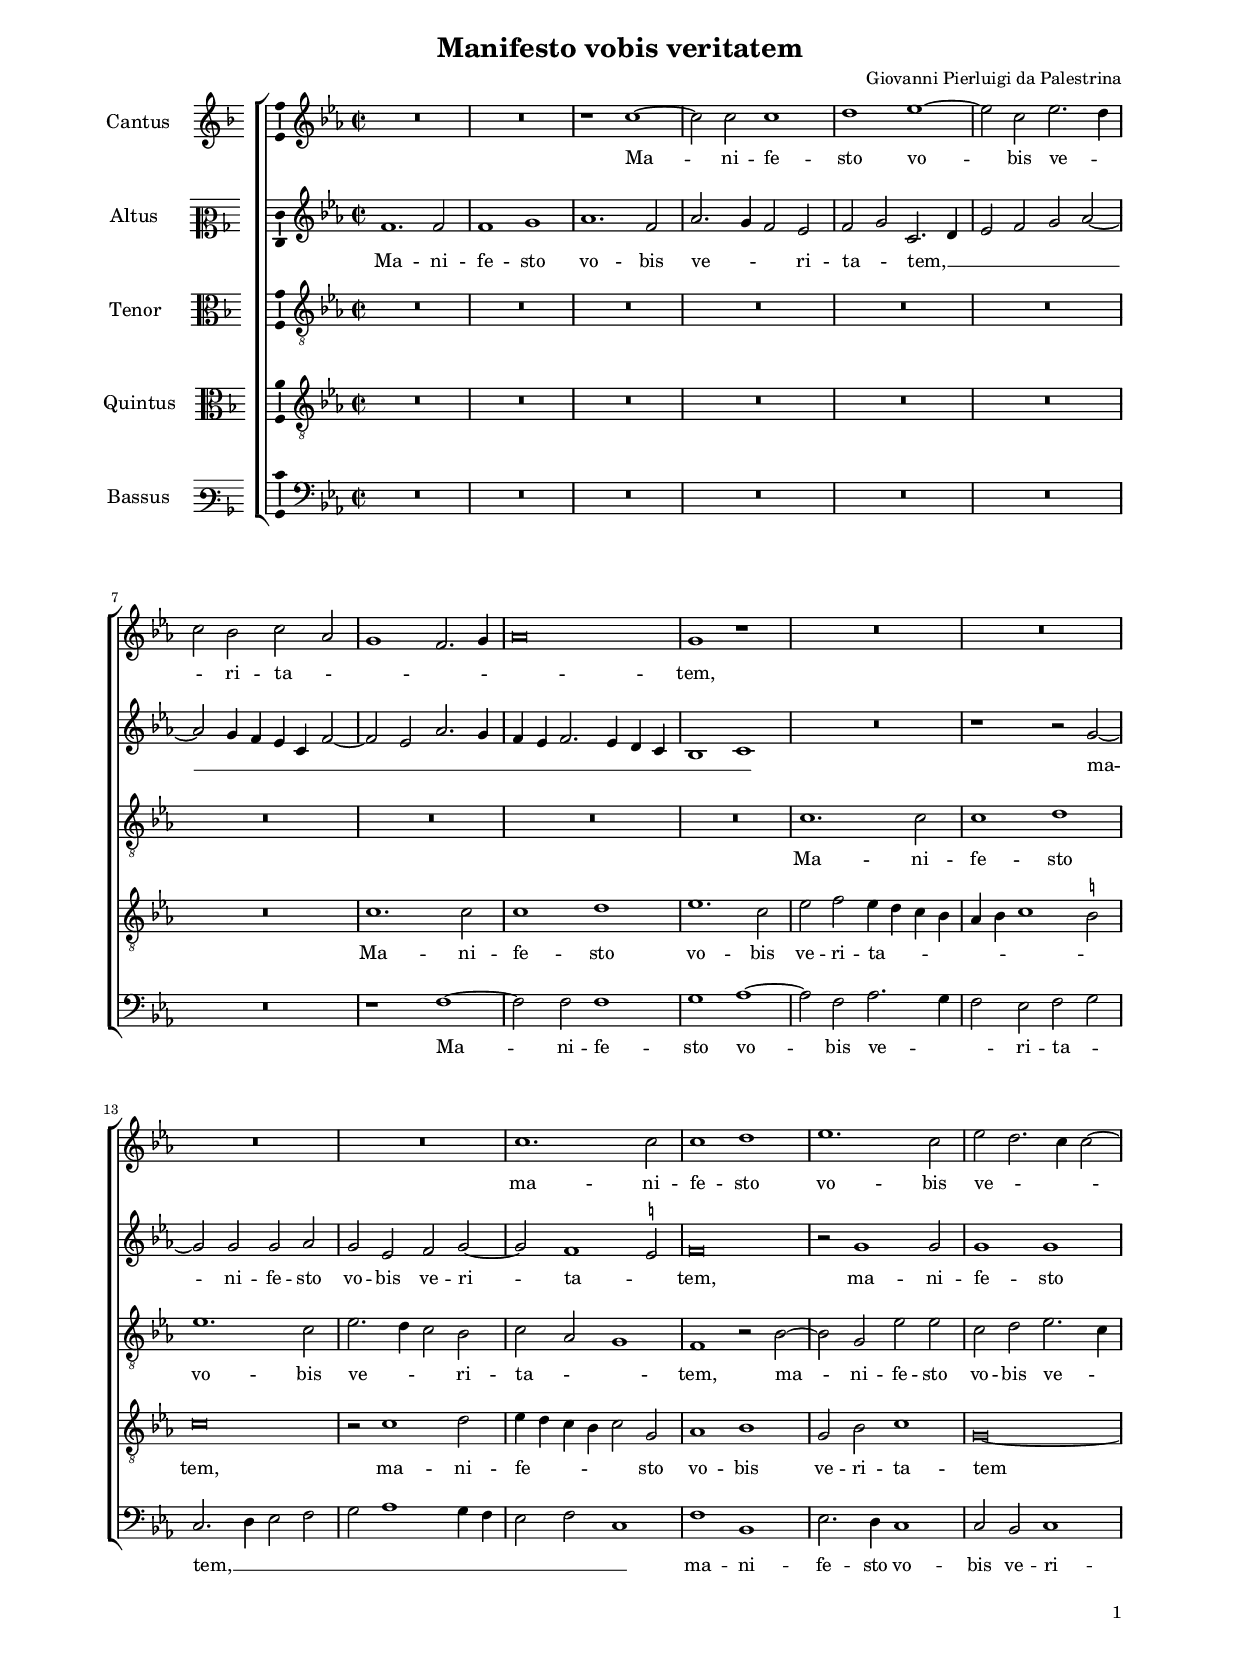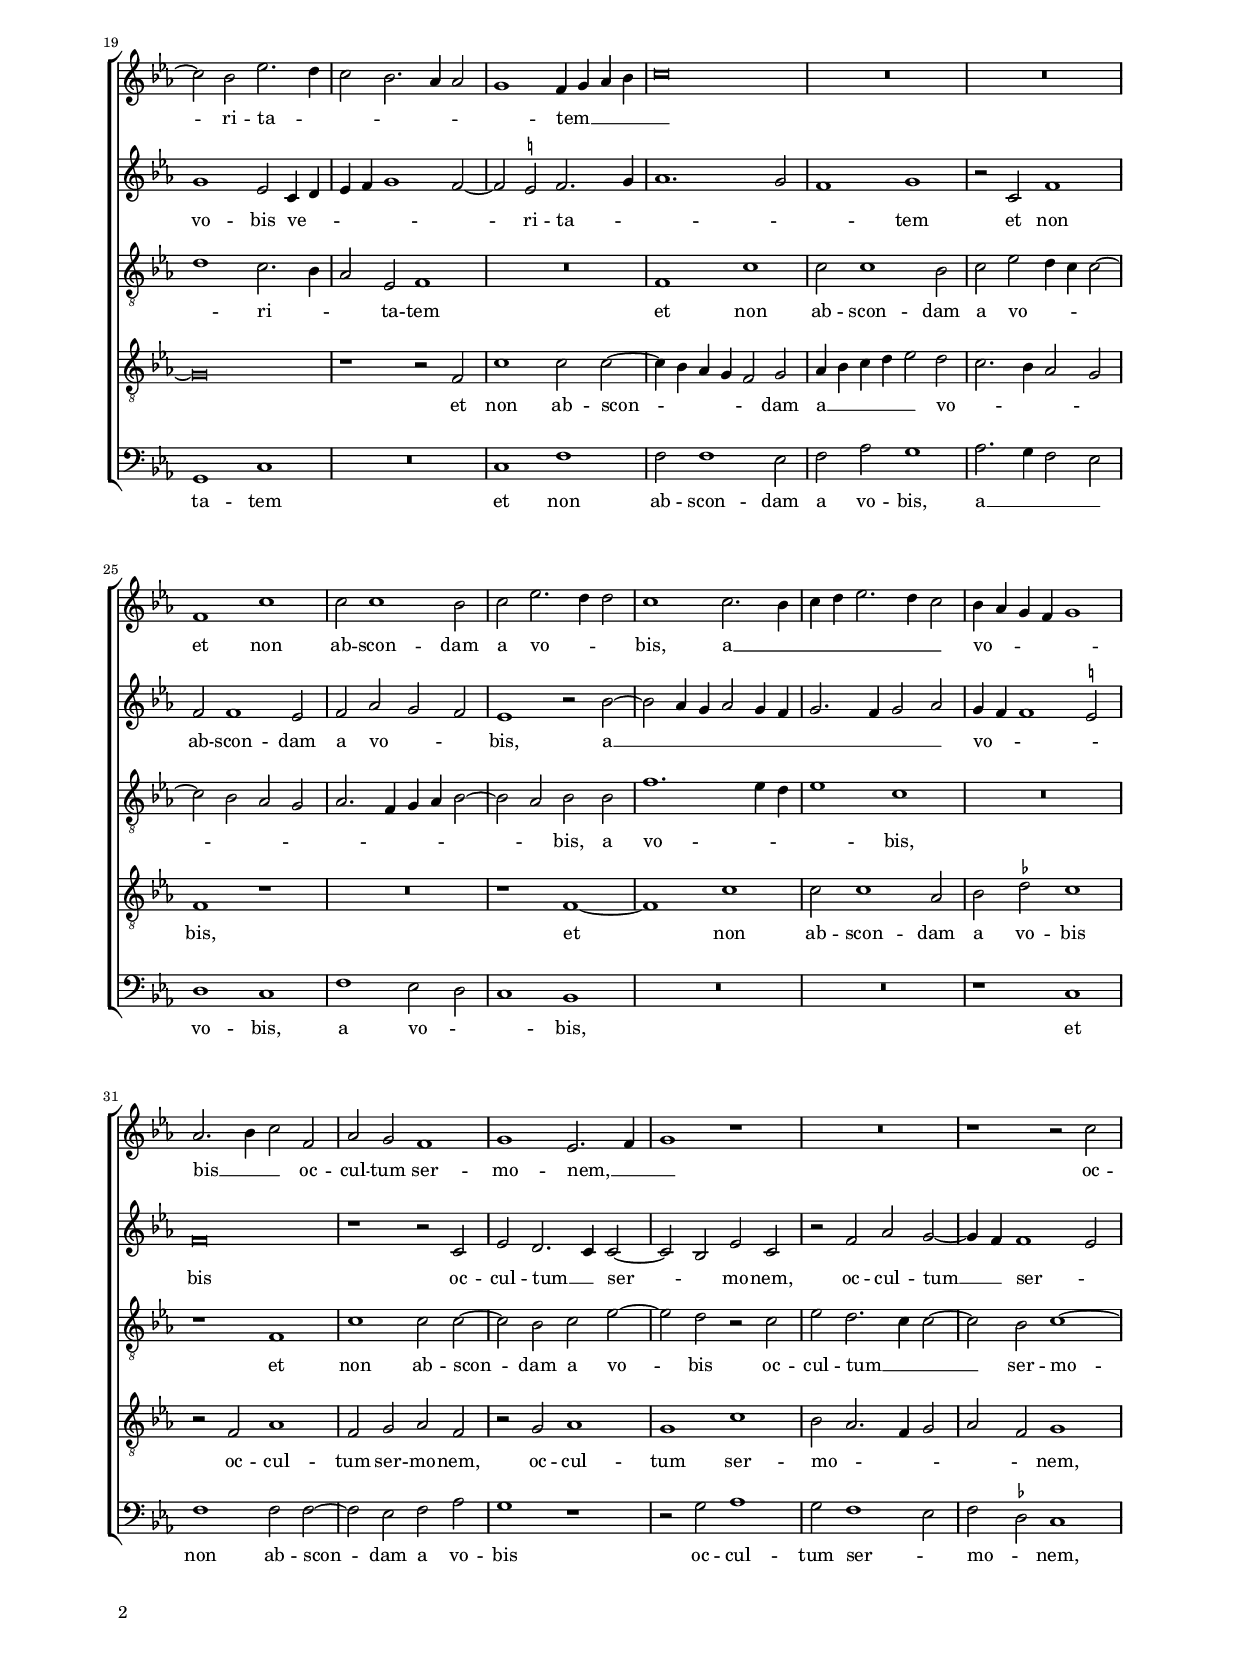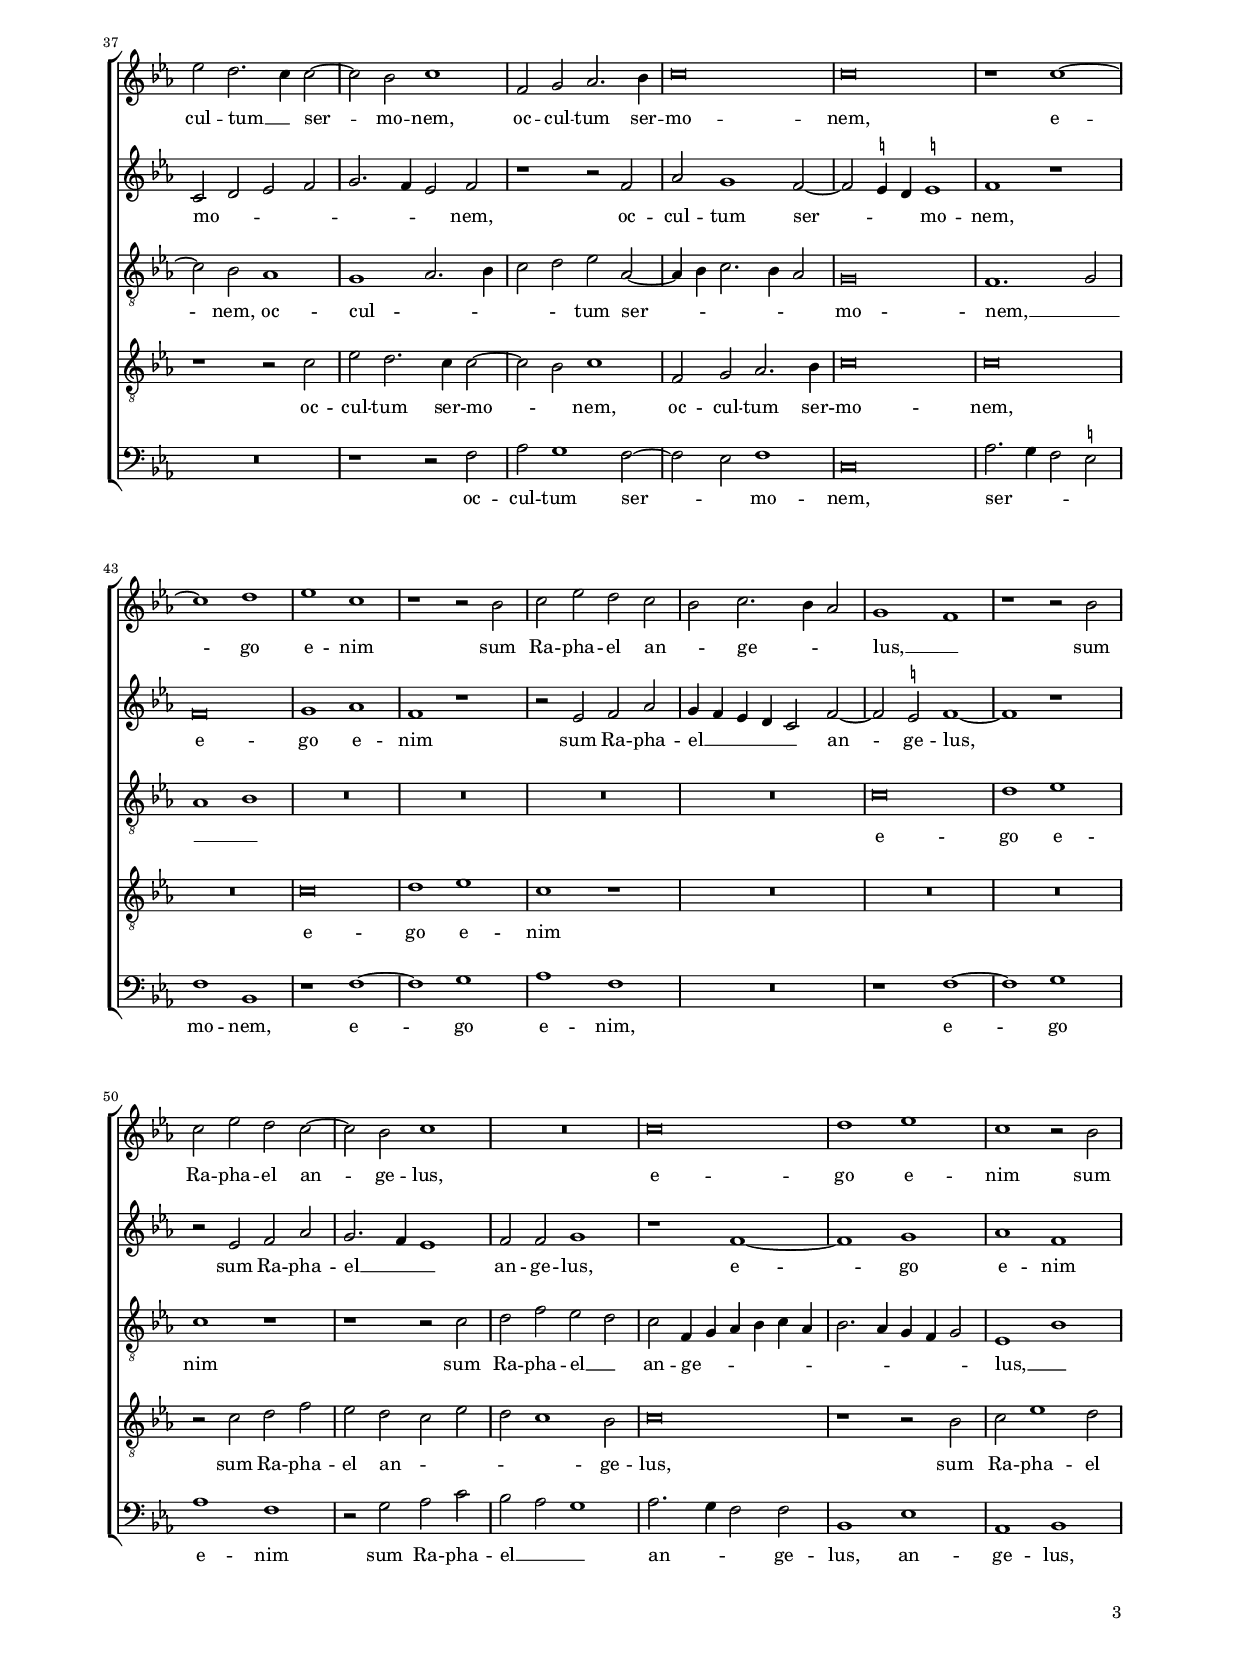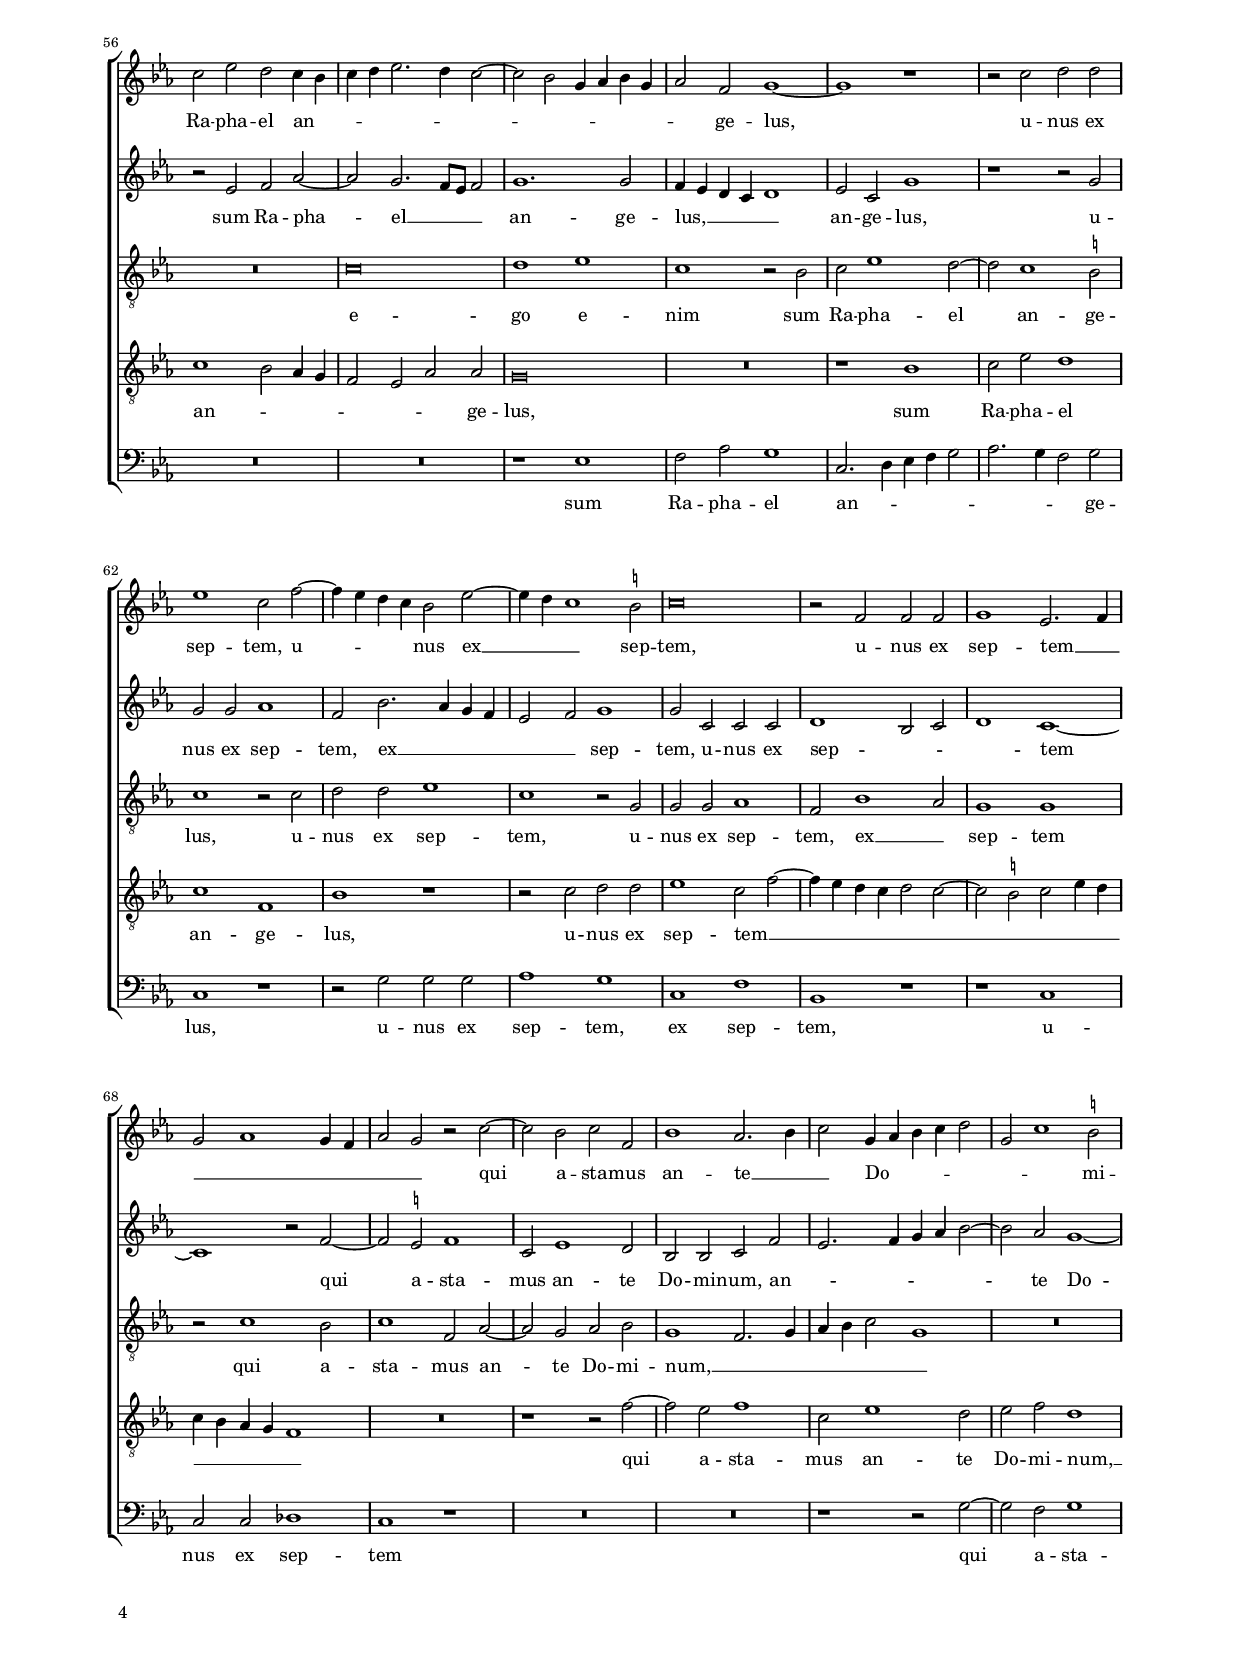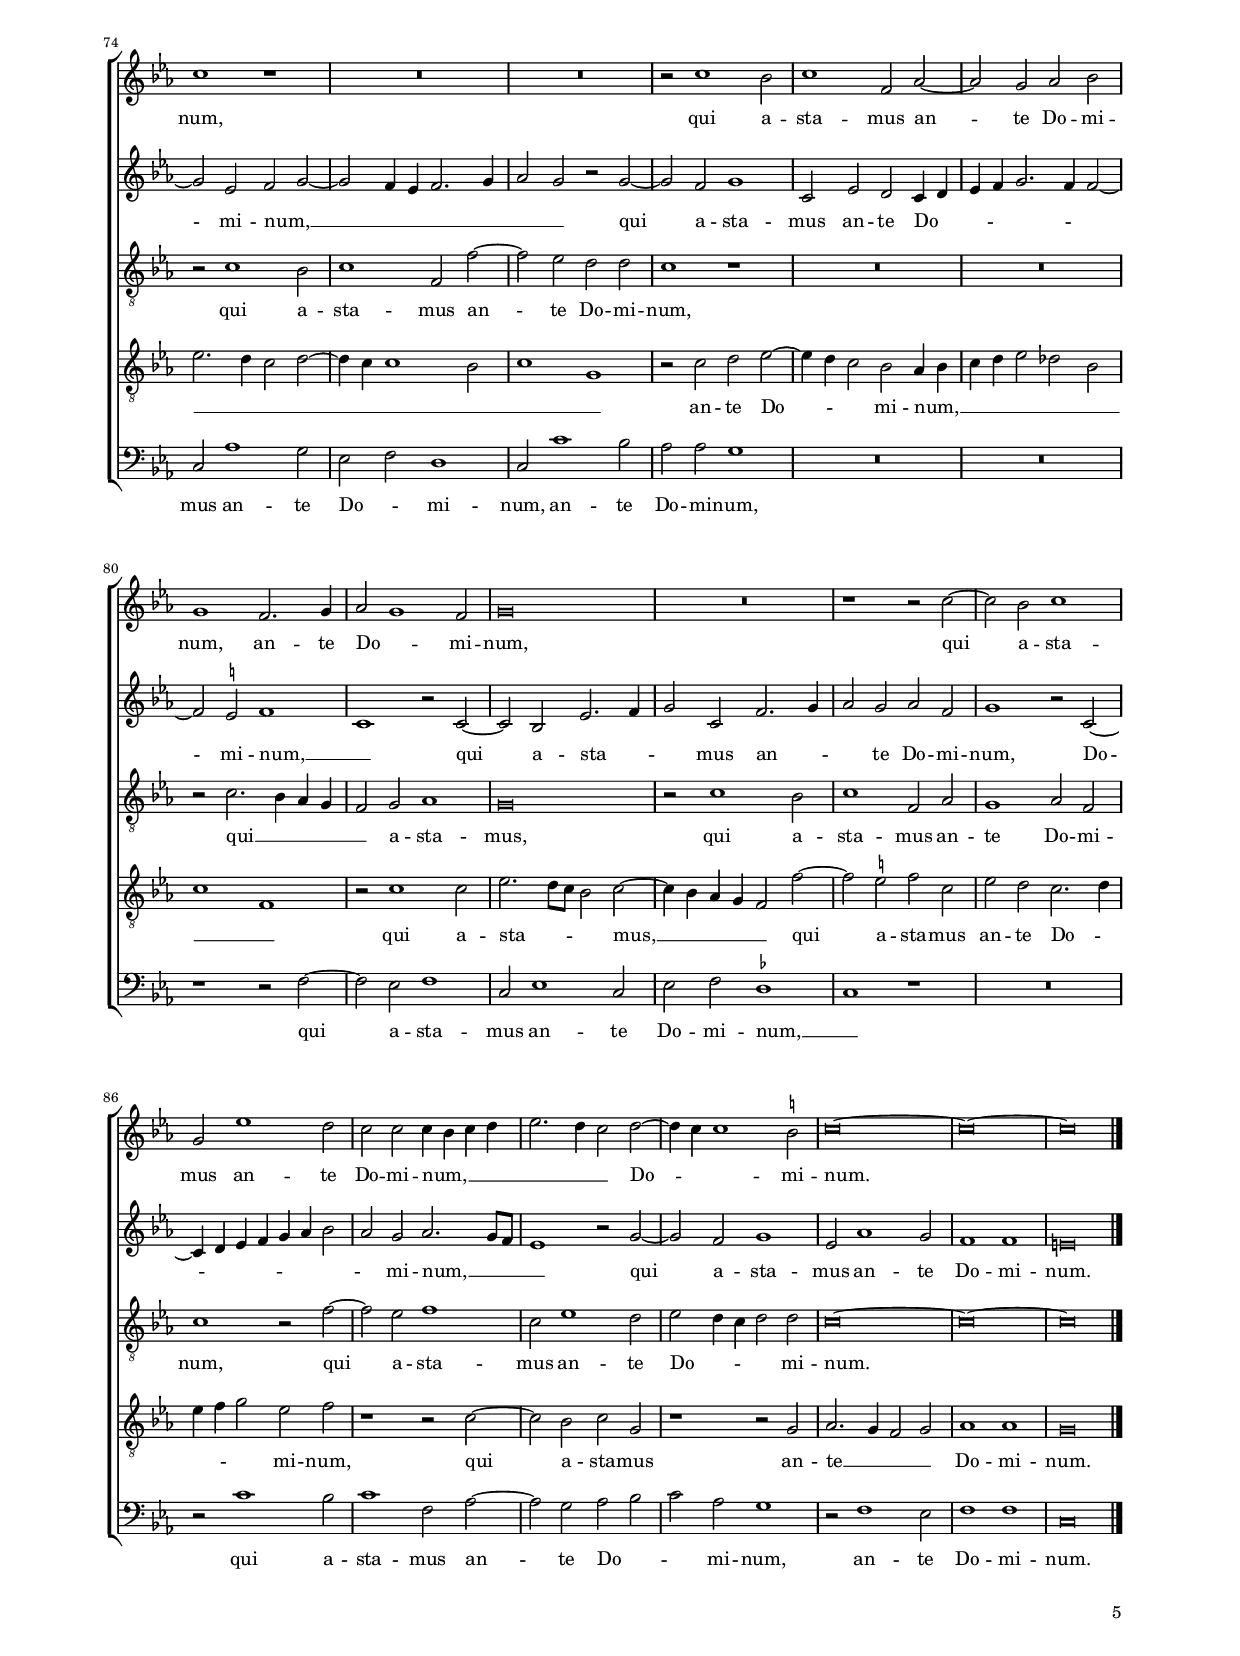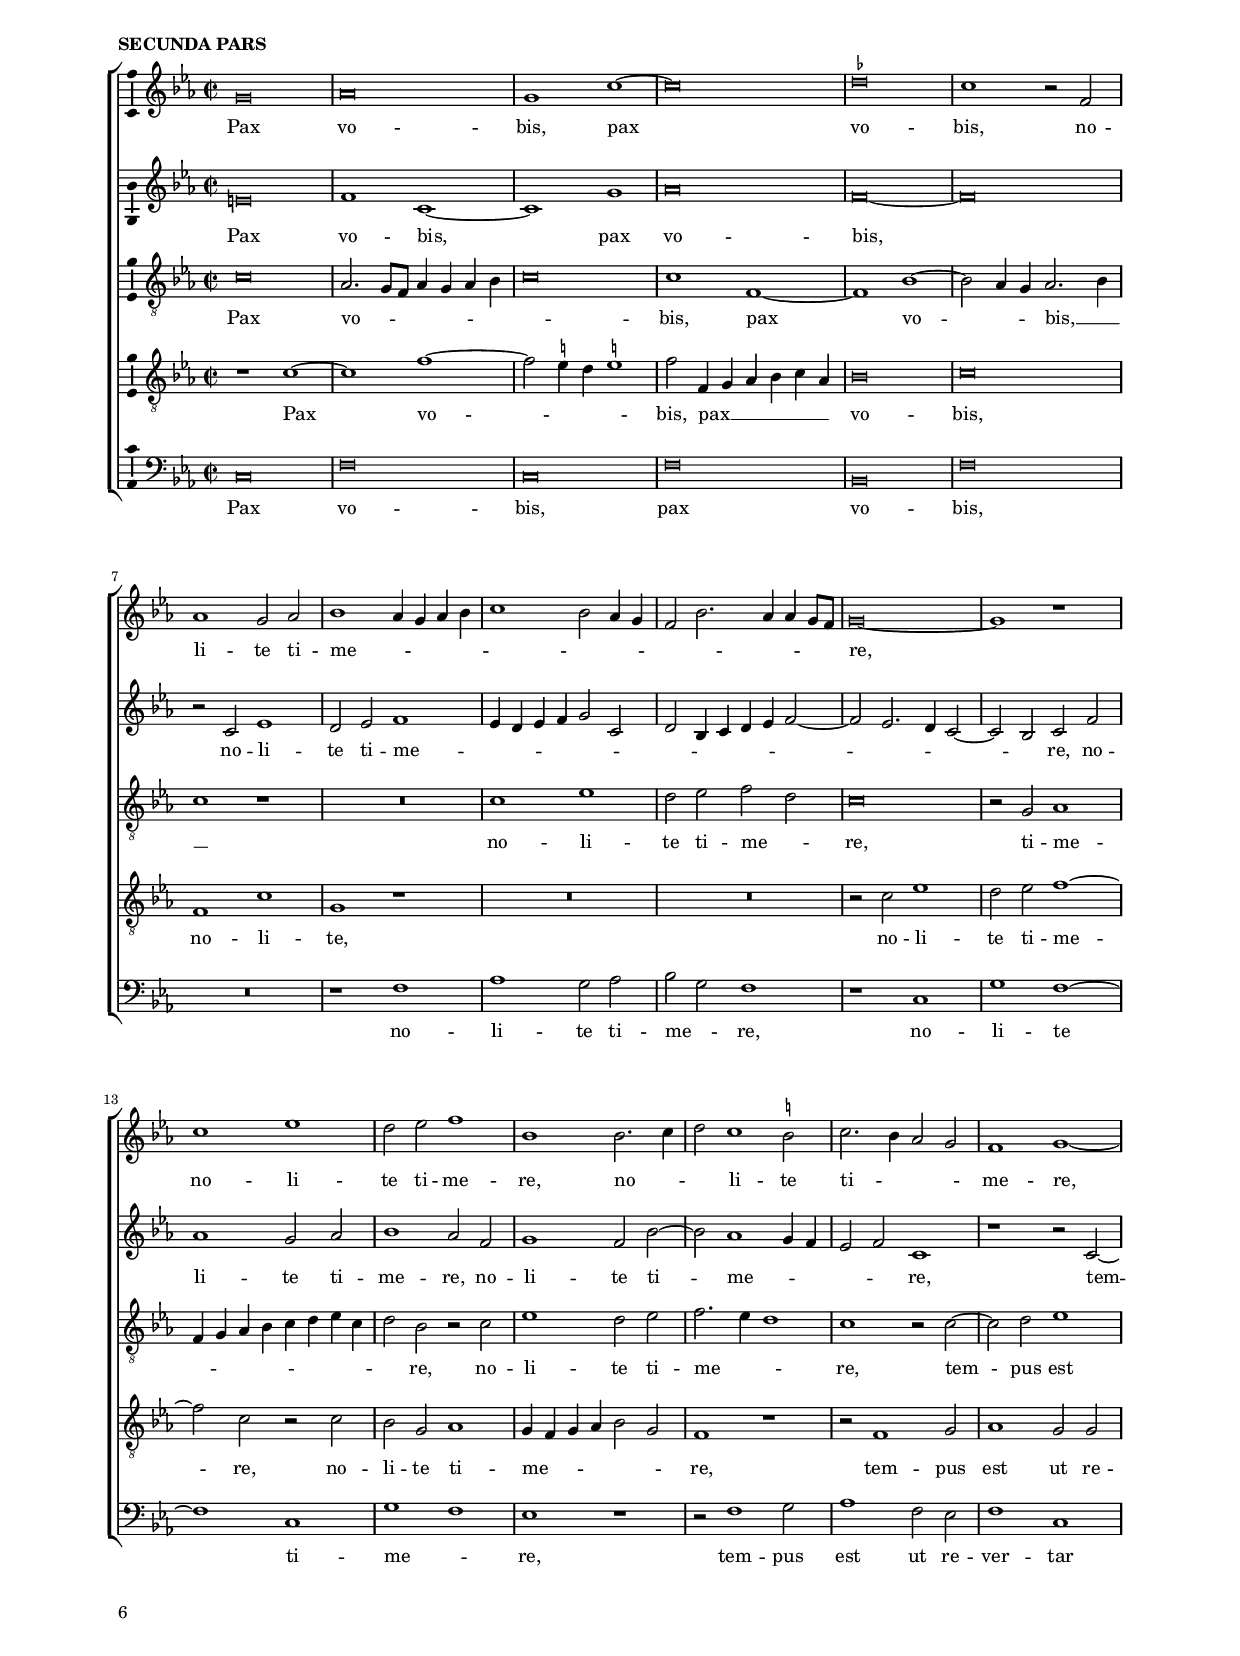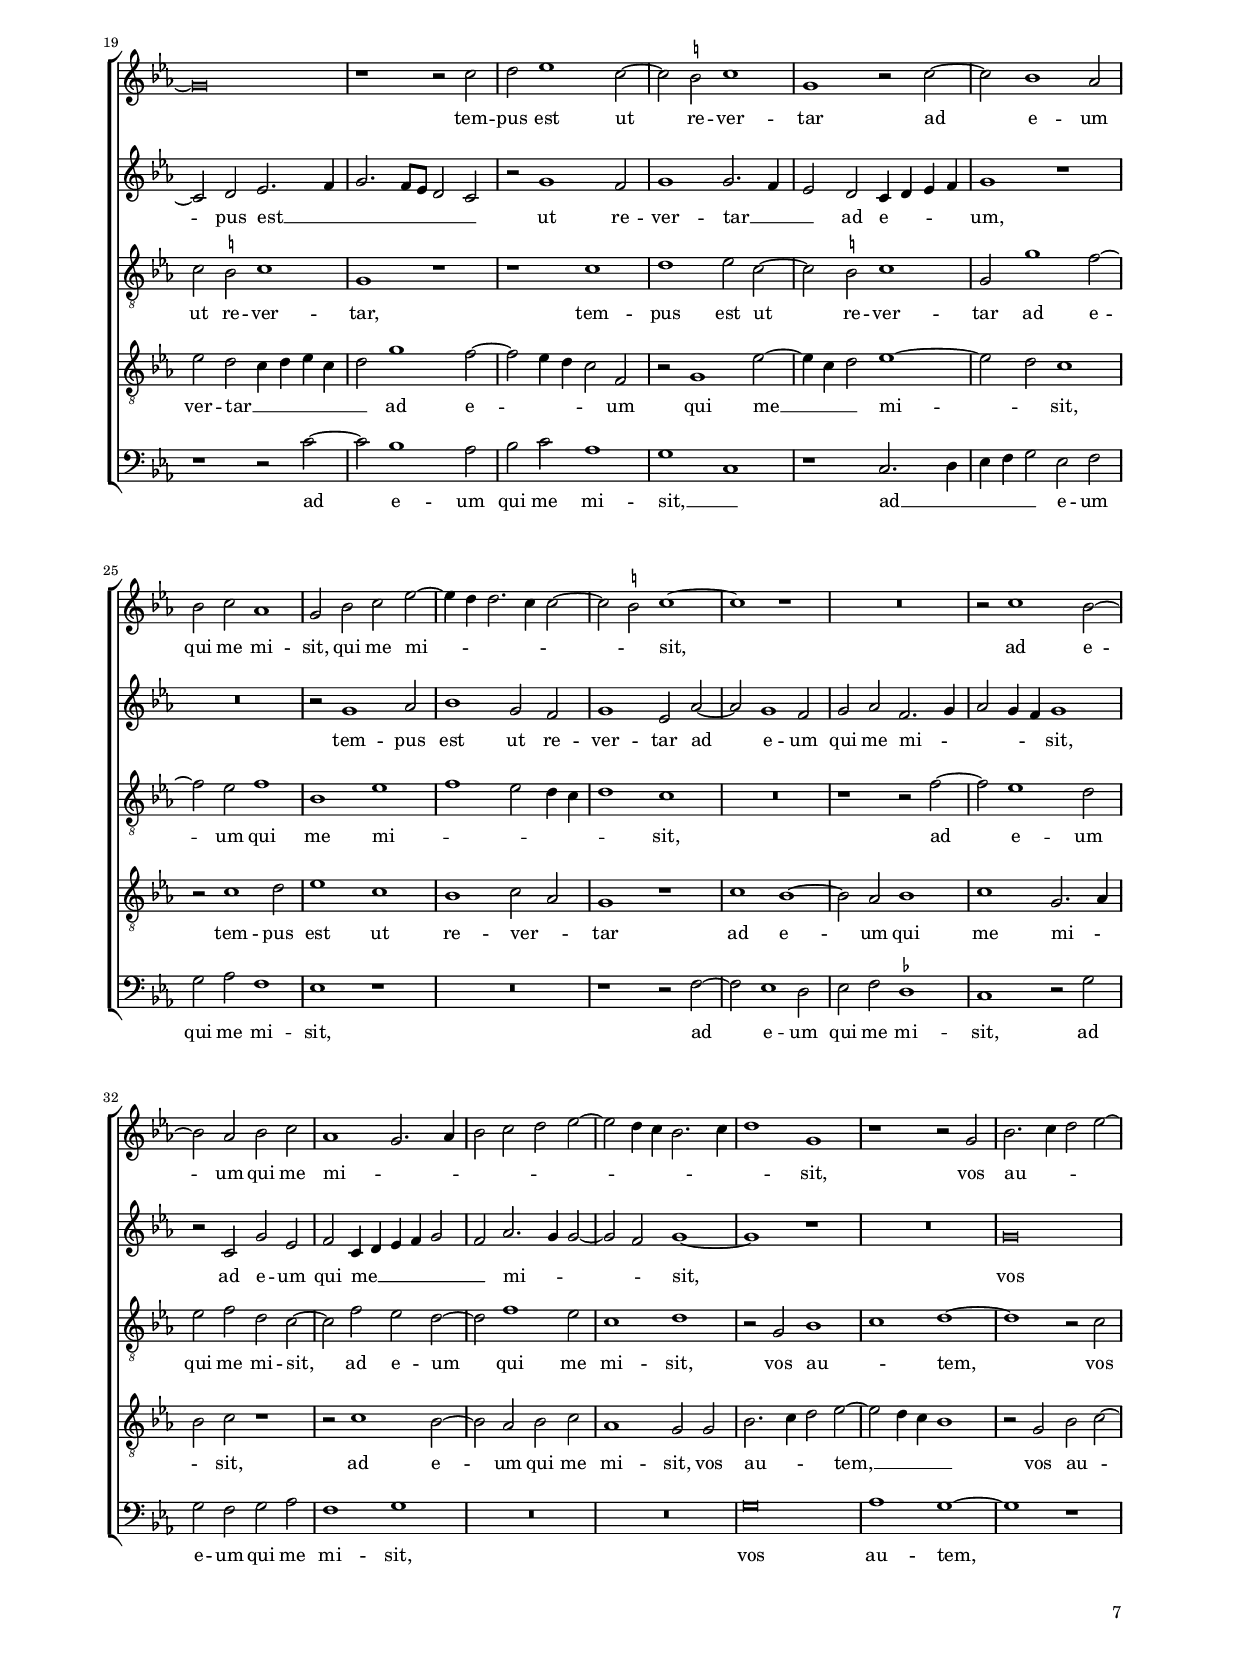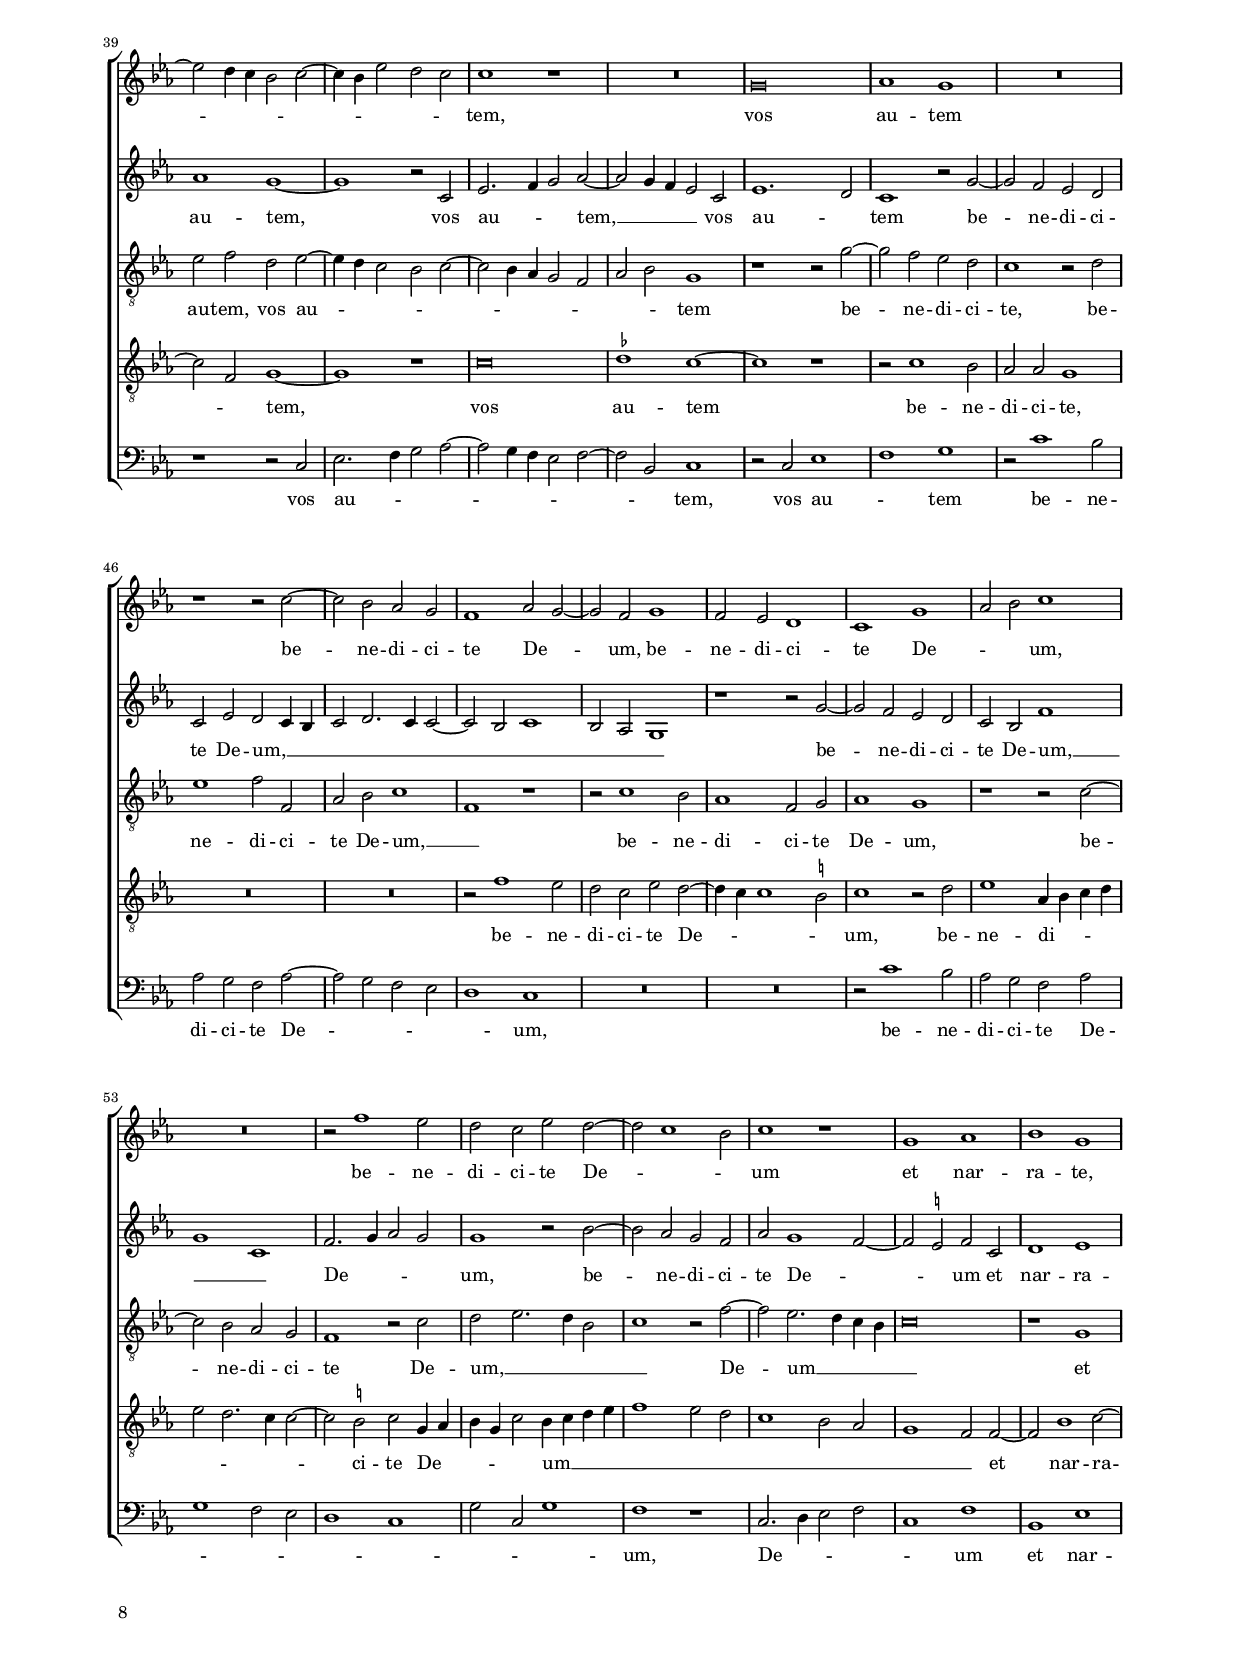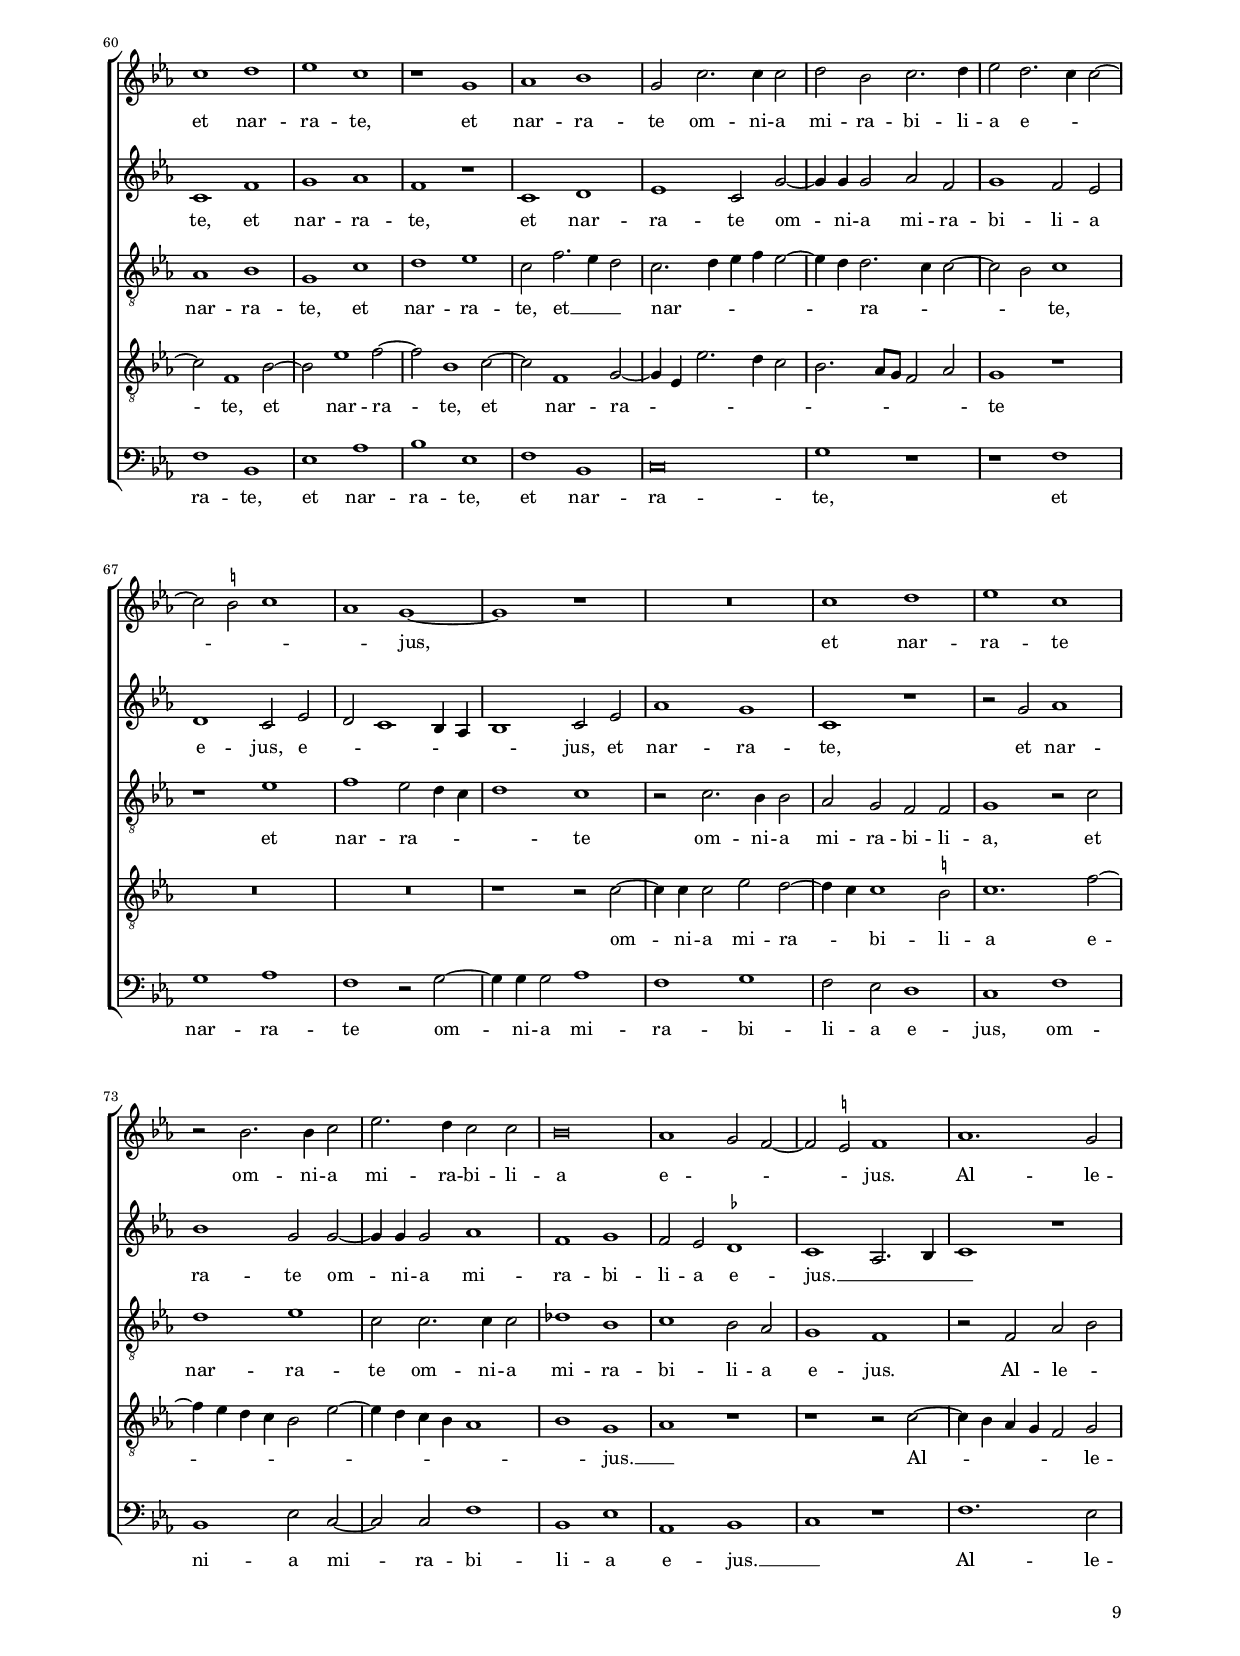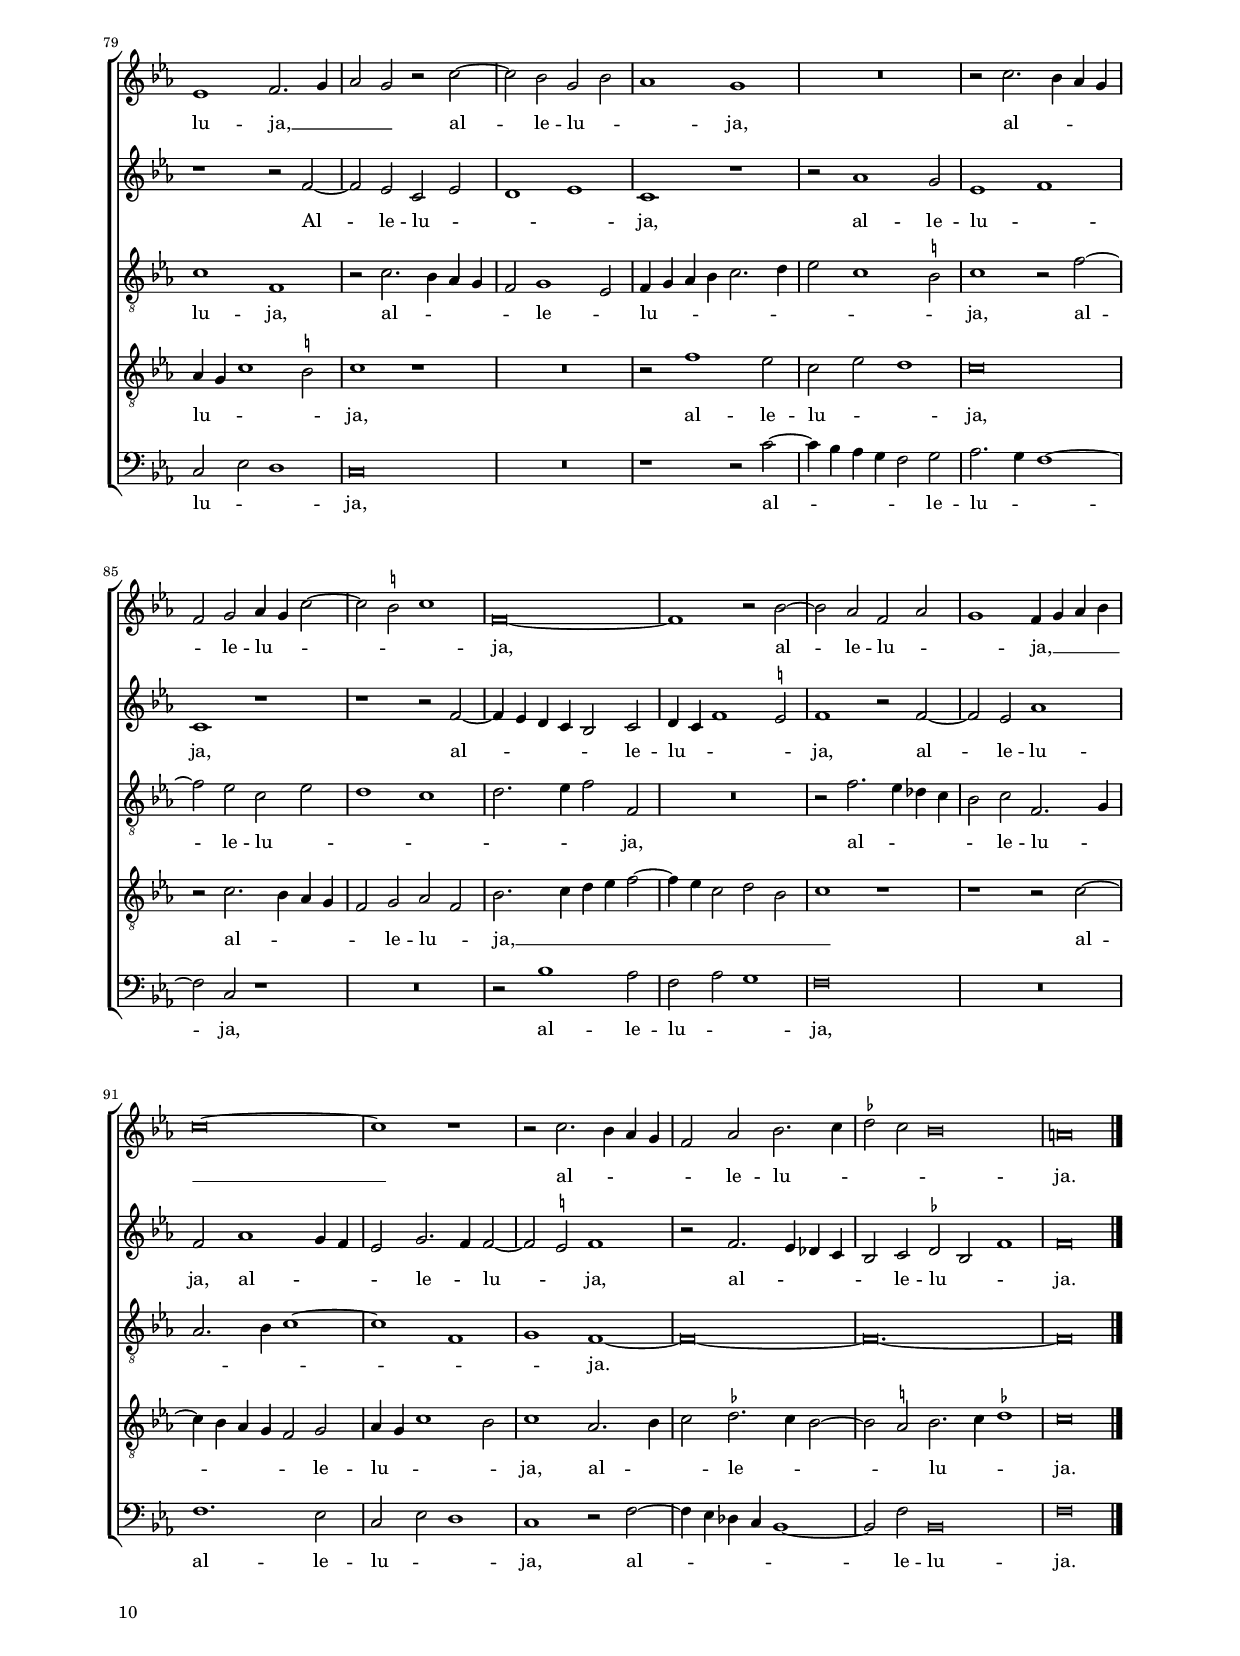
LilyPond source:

\header
{
  title="Manifesto vobis veritatem"
  composer="Giovanni Pierluigi da Palestrina"
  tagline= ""
}

\version "2.22.0"
\language deutsch
#(set-global-staff-size 15)
% #(set-default-paper-size "letter")
#(ly:set-option 'point-and-click #f)

	
	ficta = { \once \set suggestAccidentals = ##t }
	
	forget = #(define-music-function (music) (ly:music?) #{
		\accidentalStyle forget
		$music
		\accidentalStyle default
		#})
	
	m = \melisma
	me = \melismaEnd


\paper
	{
	top-margin = 1.8 \cm
	bottom-margin = 1 \cm
	left-margin = 2 \cm
	right-margin = 2 \cm
	ragged-bottom = ##f
	ragged-last-bottom = ##t
	print-page-number = ##f
	score-system-spacing = #'((basic-distance . 17) (minimum-distance . 14) (padding . 7) (strechability . 150))
	system-system-spacing = #'((basic-distance . 17) (minimum-distance . 14) (padding . 7) (strechability . 150))
        oddFooterMarkup=\markup   \fill-line { "" \fromproperty #'page:page-number-string }
        evenFooterMarkup=\markup  \fill-line { \fromproperty #'page:page-number-string "" }
        last-bottom-spacing = #'((basic-distance . 12) (minimum-distance . 7) (padding . 3))
	systems-per-page = 3
        page-count = 10
%	min-systems-per-page = 3
	}

global = {
	\key f \major
	\time 2/2 \set Score.measureLength = #(ly:make-moment 2/1)
        \skip 1*2*92 \bar "|." \pageBreak
        }
	

incipitcantus = \markup { \score {
	{
	\set Staff.instrumentName = \markup { \fontsize #1 "Cantus" }
	\key f \major
	\clef violin
	s4 \bar ""
	}
	\layout  {
	raggedright = ##t
	indent = 1.8 \cm
	line-width = 2.5 \cm
	\context { \Staff \remove Time_signature_engraver }
	\override Staff.Clef.Y-extent = #'(0 . 0)
	}} \hspace #1 }
      
      
incipitaltus = \markup { \score {
	{
	\set Staff.instrumentName = \markup { \fontsize #1 "Altus" }
	\key f \major
	\clef mezzosoprano
	s4 \bar ""
	}
	\layout  {
	raggedright = ##t
	indent = 1.8 \cm
	line-width = 2.5 \cm
	\context { \Staff \remove Time_signature_engraver }
	\override Staff.Clef.Y-extent = #'(0 . 0)
	}} \hspace #1 }


incipittenor = \markup { \score {
	{
	\set Staff.instrumentName = \markup { \fontsize #1 "Tenor" }
	\key f \major
	\clef alto
	s4 \bar ""
	}
	\layout  {
	raggedright = ##t
	indent = 1.8 \cm
	line-width = 2.5 \cm
	\context { \Staff \remove Time_signature_engraver }
	\override Staff.Clef.Y-extent = #'(0 . 0)
	}} \hspace #1 }
      
      
incipitquintus = \markup { \score {
	{
	\set Staff.instrumentName = \markup { \fontsize #1 "Quintus" }
	\key f \major
	\clef alto
	s4 \bar ""
	}
	\layout  {
	raggedright = ##t
	indent = 1.8 \cm
	line-width = 2.5 \cm
	\context { \Staff \remove Time_signature_engraver }
	\override Staff.Clef.Y-extent = #'(0 . 0)
	}} \hspace #1 }
      
      
incipitbassus = \markup { \score {
	{
	\set Staff.instrumentName = \markup { \fontsize #1 "Bassus" }
	\key f \major
	\clef varbaritone
	s4 \bar ""
	}
	\layout  {
	raggedright = ##t
	indent = 1.8 \cm
	line-width = 2.5 \cm
	\context { \Staff \remove Time_signature_engraver }
	\override Staff.Clef.Y-extent = #'(0 . 0)
	}} \hspace #1 }


cantus =  \relative c''
	{
	R\breve
	R\breve
	r1 d~
	d2 d d1
%5
	e1 f~ |
	f2 d f2. e4
	d2 c d b
	a1 g2. a4
	b\breve
%10
	a1 r |
	R\breve
	R\breve
	R\breve
	R\breve
%15
	d1. d2 |
	d1 e
	f1. d2
	f2 e2. d4 d2~
	d2 c f2. e4
%20
	d2 c2. b4 b2 |
	a1 g4 a b c
	d\breve
	R\breve
	R\breve
%25
	g,1 d' |
	d2 d1 c2
	d2 f2. e4 e2
	d1 d2. c4
	d4 e f2. e4 d2
%30
	c4 b a g a1 |
	b2. c4 d2 g,
	b2 a g1
	a1 f2. g4
	a1 r
%35
	R\breve |
	r1 r2 d
	f2 e2. d4 d2~
	d2 c d1
	g,2 a b2. c4
%40
	d\breve |
	d\breve
	r1 d~
	d1 e
	f1 d
%45
	r1 r2 c |
	d2 f e d
	c2 d2. c4 b2
	a1 g
	r1 r2 c
%50
	d2 f e d~ |
	d2 c d1
	R\breve
	d\breve
	e1 f
%55
	d1 r2 c |
	d2 f e d4 c
	d4 e f2. e4 d2~
	d2 c a4 b c a
	b2 g a1~
%60
	a1 r |
	r2 d e e
	f1 d2 g~
	g4 f e d c2 f~
	f4 e d1 \ficta cis2
%65
	d\breve |
	r2 g, g g
	a1 f2. g4 
	a2 b1 a4 g
	b2 a r d~
%70
	d2 c d g, |
	c1 b2. c4
	d2 a4 b c d e2
	a,2 d1 \ficta cis2
	d1 r
%75
	R\breve |
	R\breve
	r2 d1 c2
	d1 g,2 b~
	b2 a b c
%80
	a1 g2. a4 |
	b2 a1 g2
	a\breve
	R\breve
	r1 r2 d~
%85
	d2 c d1 |
	a2 f'1 e2
	d2 d d4 c d e
	f2. e4 d2 e~
	e4 d d1 \ficta cis2
%90
	d\breve~ |
	d\breve~
	d\breve |	
	}


altus =  \relative c'
    {
	g'1. g2
	g1 a
	b1. g2
	b2. a4 g2 f
%5
	g2 a d,2. e4 |
	f2 g a b~
	b2 a4 g f d g2~
	g2 f b2. a4
	g4 f g2. f4 e d
%10
	c1 d |
	R\breve
	r1 r2 a'~
	a2 a a b
	a2 f g a~
%15
	a2 g1 \ficta fis2 |
	g\breve
	r2 a1 a2
	a1 a
	a1 f2 d4 e
%20
	f4 g a1 g2~ |
	g2 \ficta fis g2. a4
	b1. a2
	g1 a
	r2 d, g1
%25
	g2 g1 f2 |
	g2 b a g
	f1 r2 c'~
	c2 b4 a b2 a4 g
	a2. g4 a2 b
%30
	a4 g g1 \ficta fis2 |
	g\breve
	r1 r2 d
	f2 e2. d4 d2~
	d2 c f d
%35
	r2 g b a~ |
	a4 g g1 f2
	d2 e f g
	a2. g4 f2 g
	r1 r2 g
%40
	b2 a1 g2~ |
	g2 \ficta fis4 e \ficta fis!1
	g1 r
	g\breve
	a1 b
%45
	g1 r |
	r2 f g b
	a4 g f e d2 g~
	g2 \ficta fis g1~
	g1 r
%50
	r2 f g b |
	a2. g4 f1
	g2 g a1
	r1 g~
	g1 a
%55
	b1 g |
	r2 f g b~
	b2 a2. g8 f g2
	a1. a2
	g4 f e d e1
%60
	f2 d a'1 |
	r1 r2 a
	a2 a b1
	g2 c2. b4 a g
	f2 g a1
%65
	a2 d, d d |
	e1 c2 d
	e1 d~
	d1 r2 g~
	g2 \ficta fis g1
%70
	d2 f1 e2 |
	c2 c d g
	f2. g4 a b c2~
	c2 b a1~
	a2 f g a~
%75
	a2 g4 f g2. a4 |
	b2 a r a~
	a2 g a1
	d,2 f e d4 e
	f4 g a2. g4 g2~
%80
	g2 \ficta fis g1 |
	d1 r2 d~
	d2 c f2. g4
	a2 d, g2. a4
	b2 a b g
%85
	a1 r2 d,~ |
	d4 e f g a b c2
	b2 a b2. a8 g
	f1 r2 a~
	a2 g a1
%90
	f2 b1 a2 |
	g1 g
	fis\breve |	
	}


tenor =  \relative c'
	{
	R\breve
	R\breve
	R\breve
	R\breve
%5
	R\breve |
	R\breve
	R\breve
	R\breve
	R\breve
%10
	R\breve |
	d1. d2
	d1 e
	f1. d2
	f2. e4 d2 c
%15
	d2 b a1 |
	g1 r2 c~
	c2 a f' f
	d2 e f2. d4
	e1 d2. c4
%20
	b2 f g1 |
	R\breve
	g1 d'
	d2 d1 c2
	d2 f e4 d d2~
%25
	d2 c b a |
	b2. g4 a b c2~
	c2 b c c
	g'1. f4 e
	f1 d
%30
	R\breve |
	r1 g,
	d'1 d2 d~
	d2 c d f~
	f2 e r d
%35
	f2 e2. d4 d2~ |
	d2 c d1~
	d2 c b1
	a1 b2. c4
	d2 e f b,~
%40
	b4 c d2. c4 b2 |
	a\breve
	g1. a2
	b1 c
	R\breve
%45
	R\breve |
	R\breve
	R\breve
	d\breve
	e1 f
%50
	d1 r |
	r1 r2 d
	e2 g f e
	d2 g,4 a b c d b
	c2. b4 a g a2
%55
	f1 c' |
	R\breve
	d\breve
	e1 f
	d1 r2 c
%60
	d2 f1 e2~ |
	e2 d1 \ficta cis2
	d1 r2 d
	e2 e f1
	d1 r2 a
%65
	a2 a b1 |
	g2 c1 b2
	a1 a
	r2 d1 c2
	d1 g,2 b~
%70
	b2 a b c |
	a1 g2. a4
	b4 c d2 a1
	R\breve
	r2 d1 c2
%75
	d1 g,2 g'~ |
	g2 f e e
	d1 r
	R\breve
	R\breve
%80
	r2 d2. c4 b a |
	g2 a b1
	a\breve
	r2 d1 c2
	d1 g,2 b
%85
	a1 b2 g |
	d'1 r2 g~
	g2 f g1
	d2 f1 e2
	f2 e4 d e2 e
%90
	d\breve~ |
	d\breve~~
	d\breve |	
	}


quintus  =  \relative c'
	{
	R\breve
	R\breve
	R\breve
	R\breve
%5
	R\breve |
	R\breve
	R\breve
	d1. d2
	d1 e
%10
	f1. d2 |
	f2 g f4 e d c
	b4 c d1 \ficta cis2
	d\breve
	r2 d1 e2
%15
	f4 e d c d2 a |
	b1 c
	a2 c d1
	a\breve~
	a\breve
%20
	r1 r2 g |
	d'1 d2 d~
	d4 c b a g2 a
	b4 c d e f2 e
	d2. c4 b2 a
%25
	g1 r |
	R\breve
	r1 g~
	g1 d'
	d2 d1 b2
%30
	c2 \ficta es d1 |
	r2 g, b1
	g2 a b g
	r2 a b1
	a1 d
%35
	c2 b2. g4 a2 |
	b2 g a1
	r1 r2 d
	f2 e2. d4 d2~
	d2 c d1
%40
	g,2 a b2. c4 |
	d\breve
	d\breve
	R\breve
	d\breve
%45
        e1 f |	
	d1 r
	R\breve
	R\breve
	R\breve
%50
	r2 d e g |
	f2 e d f
	e2 d1 c2
	d\breve
	r1 r2 c
%55
	d2 f1 e2 |
	d1 c2 b4 a
	g2 f b b
	a\breve
	R\breve
%60
	r1 c |
	d2 f e1
	d1 g,
	c1 r
	r2 d e e
%65
	f1 d2 g~ |
	g4 f e d e2 d~
	d2 \ficta cis d f4 e
	d4 c b a g1
	R\breve
%70
	r1 r2 g'~ |
	g2 f g1
	d2 f1 e2
	f2 g e1
	f2. e4 d2 e~
%75
	e4 d d1 c2 |
	d1 a
	r2 d e f~
	f4 e d2 c b4 c
	d4 e f2 es c
%80
	d1 g, |
	r2 d'1 d2
	f2. e8 d c2 d~
	d4 c b a g2 g'~
	g2 \ficta fis g d
%85
	f2 e d2. e4 |
	f4 g a2 f g
	r1 r2 d~
	d2 c d a
	r1 r2 a
%90
	b2. a4 g2 a |
	b1 b
	a\breve |	
	}


bassus  =  \relative c
	{
	R\breve
	R\breve
	R\breve
	R\breve
%5
	R\breve |
	R\breve
	R\breve
	r1 g'~
	g2 g g1
%10
	a1 b~ |
	b2 g b2. a4
	g2 f g a
	d,2. e4 f2 g
	a2 b1 a4 g
%15
	f2 g d1 |
	g1 c,
	f2. e4 d1
	d2 c d1
	a1 d
%20
	R\breve |
	d1 g
	g2 g1 f2
	g2 b a1
	b2. a4 g2 f
%25
	e1 d |
	g1 f2 e
	d1 c
	R\breve
	R\breve
%30
	r1 d |
	g1 g2 g~
	g2 f g b
	a1 r
	r2 a b1
%35
	a2 g1 f2 |
	g2 \ficta es d1
	R\breve
	r1 r2 g
	b2 a1 g2~
%40
	g2 f g1 |
	d\breve
	b'2. a4 g2 \ficta fis
	g1 c,
	r1 g'~
%45
	g1 a |
	b1 g
	R\breve
	r1 g~
	g1 a
%50
	b1 g |
	r2 a b d
	c2 b a1
	b2. a4 g2 g
	c,1 f
%55
	b,1 c |
	R\breve
	R\breve
	r1 f
	g2 b a1
%60
	d,2. e4 f g a2 |
	b2. a4 g2 a
	d,1 r
	r2 a' a a
	b1 a
%65
	d,1 g |
	c,1 r
	r1 d
	d2 d es1
	d1 r
%70
	R\breve |
	R\breve
	r1 r2 a'~
	a2 g a1
	d,2 b'1 a2
%75
	f2 g e1 |
	d2 d'1 c2
	b2 b a1
	R\breve
	R\breve
%80
	r1 r2 g~ |
	g2 f g1
	d2 f1 d2
	f2 g \ficta es1
	d1 r
%85
	R\breve |
	r2 d'1 c2
	d1 g,2 b~
	b2 a b c
	d2 b a1
%90
	r2 g1 f2 |
	g1 g
	d\breve |	
	}


lyricscantus = \lyricmode {
	Ma -- ni -- fe -- sto vo -- bis ve -- _ _ ri -- ta -- _ _ _ _ _ tem,
        ma -- ni -- fe -- sto vo -- bis ve -- _ _ _ ri -- ta -- _ _ _ _ _ _ tem __ _ _ _ _
        et non ab -- scon -- dam a vo -- _ _ bis,
        a __ _ _ _ _ _ _ vo -- _ _ _ _ bis __ _ _
        oc -- cul -- tum ser -- mo -- nem, __ _ _
        oc -- cul -- tum __ _ ser -- mo -- nem,
        oc -- cul -- tum ser -- mo -- nem,
        e -- go e -- nim sum Ra -- pha -- el an -- _ ge -- _ _ lus, __ _ 
        sum Ra -- pha -- el an -- ge -- lus,
        e -- go e -- nim sum Ra -- pha -- el an -- _ _ _ _ _ _ _ _ _ _ _ _ ge -- lus,
        u -- nus ex sep -- tem,
        u -- _ _ _ nus ex __ _ _ sep -- tem,
        u -- nus ex sep -- tem __ _ _ _ _ _ _ _
        qui a -- sta -- mus an -- te __ _ _ Do -- _ _ _ _ _ _ mi -- num,
        qui a -- sta -- mus an -- te Do -- mi -- num,
        an -- te Do -- _ mi -- num,
        qui a -- sta -- mus an -- te Do -- mi -- num, __ _ _ _ _ _ _ 
        Do -- _ _ mi -- num.
	}


lyricsaltus = \lyricmode {
	Ma -- ni -- fe -- sto vo -- bis ve -- _ _ ri -- ta -- _ tem, __ _ _ _ _ _ _ _ _ _ _ _ _ _ _ _ _ _ _ _ _ _
        ma -- ni -- fe -- sto vo -- bis ve -- ri -- ta -- _ tem,
        ma -- ni -- fe -- sto vo -- bis ve -- _ _ _ _ _ ri -- ta -- _ _ _ _ tem
        et non ab -- scon -- dam a vo -- _ _ bis,
        a __ _ _ _ _ _ _ _ _ _ vo -- _ _ _ bis
        oc -- cul -- tum __ _ ser -- _ mo -- nem,
        oc -- cul -- tum __ _ ser -- _ mo -- _ _ _ _ _ _ nem,
        oc -- cul -- tum ser -- _ _ mo -- nem,
        e -- go e -- nim sum Ra -- pha -- el __ _ _ _ _ an -- ge -- lus,
        sum Ra -- pha -- el __ _ _ an -- ge -- lus,
        e -- go e -- nim sum Ra -- pha -- el __ _ _ _ an -- ge -- lus, __ _ _ _ _
        an -- ge -- lus,
        u -- nus ex sep -- tem,
        ex __ _ _ _ _ _ sep -- tem,
        u -- nus ex sep -- _ _ _ tem
        qui a -- sta -- mus an -- te Do -- mi -- num,
        an -- _ _ _ _ _ te Do -- mi -- num, __ _ _ _ _ _ _ _
        qui a -- sta -- mus an -- te Do -- _ _ _ _ _ _ mi -- num, __ _
        qui a -- sta -- _ _ mus an -- _ _ te Do -- mi -- num,
        Do -- _ _ _ _ _ _ _ mi -- num, __ _ _ _
        qui a -- sta -- mus an -- te Do -- mi -- num.
	}


lyricstenor = \lyricmode {
	Ma -- ni -- fe -- sto vo -- bis ve -- _ _ ri -- ta -- _ _ tem,
        ma -- ni -- fe -- sto vo -- bis ve -- _ _ ri -- _ _ ta -- tem
        et non ab -- scon -- dam a vo -- _ _ _ _ _ _ _ _ _ _ _ _ bis,
        a vo -- _ _ _ bis,
        et non ab -- scon -- dam a vo -- bis
        oc -- cul -- tum __ _ _ ser -- mo -- nem,
        oc -- cul -- _ _ _ _ tum ser -- _ _ _ _ mo -- nem, __ _ _ _
        e -- go e -- nim sum Ra -- pha -- el __ _ an -- ge -- _ _ _ _ _ _ _ _ _ _ lus, __ _ 
        e -- go e -- nim sum Ra -- pha -- el an -- ge -- lus,
        u -- nus ex sep -- tem,
        u -- nus ex sep -- tem,
        ex __ _ sep -- tem
        qui a -- sta -- mus an -- te Do -- mi -- num, __ _ _ _ _ _ _
        qui a -- sta -- mus an -- te Do -- mi -- num,
        qui __ _ _ _ _ a -- sta -- mus,
        qui a -- sta -- mus an -- te Do -- mi -- num,
        qui a -- sta -- mus an -- te Do -- _ _ _ mi -- num.
	}


lyricsquintus = \lyricmode {
	Ma -- ni -- fe -- sto vo -- bis ve -- ri -- ta -- _ _ _ _ _ _ _ tem,
        ma -- ni -- fe -- _ _ _ _ sto vo -- bis ve -- ri -- ta -- tem
        et non ab -- scon -- _ _ _ _ dam a __ _ _ _ _ vo -- _ _ _ _ bis,
        et non ab -- scon -- dam a vo -- bis
        oc -- cul -- tum ser -- mo -- nem,
        oc -- cul -- tum ser -- mo -- _ _ _ _ _ nem,
        oc -- cul -- tum ser -- mo -- _ nem,
        oc -- cul -- tum ser -- mo -- nem,
        e -- go e -- nim sum Ra -- pha -- el an -- _ _ _ _ ge -- lus,
        sum Ra -- pha -- el an -- _ _ _ _ _ _ ge -- lus,
        sum Ra -- pha -- el an -- ge -- lus,
        u -- nus ex sep -- tem __ _ _ _ _ _ _ _ _ _ _ _ _ _ _ _
        qui a -- sta -- mus an -- te Do -- mi -- num, __ _ _ _ _ _ _ _ _ _
        an -- te Do -- _ _ mi -- num, __ _ _ _ _ _ _ _ _
        qui a -- sta -- _ _ _ mus, __ _ _ _ _
        qui a -- sta -- mus an -- te Do -- _ _ _ _ mi -- num,
        qui a -- sta -- mus an -- te __ _ _ _ Do -- mi -- num.
	}


lyricsbassus = \lyricmode {
	Ma -- ni -- fe -- sto vo -- bis ve -- _ _ ri -- ta -- _ tem, __ _ _ _ _ _ _ _ _ _ _
        ma -- ni -- fe -- sto vo -- bis ve -- ri -- ta -- tem
        et non ab -- scon -- dam a vo -- bis,
        a __ _ _ _ vo -- bis,
        a vo -- _ _ bis,
        et non ab -- scon -- dam a vo -- bis
        oc -- cul -- tum ser -- _ mo -- _ nem,
        oc -- cul -- tum ser -- _ mo -- nem,
        ser -- _ _ _ mo -- nem,
        e -- go e -- nim,
        e -- go e -- nim sum Ra -- pha -- el __ _ _ an -- _ _ ge -- lus,
        an -- ge -- lus,
        sum Ra -- pha -- el an -- _ _ _ _ _ _ _ ge -- lus,
        u -- nus ex sep -- tem,
        ex sep -- tem,
        u -- nus ex sep -- tem
        qui a -- sta -- mus an -- te Do -- _ mi -- num,
        an -- te Do -- mi -- num,
        qui a -- sta -- mus an -- te Do -- mi -- num, __ _
        qui a -- sta -- mus an -- te Do -- _ _ mi -- num,
        an -- te Do -- mi -- num.
	}


\score
{  
	\transpose f es {
	\new ChoirStaff \with { \override StaffGrouper.staff-staff-spacing.basic-distance = #12 }
	<<

	\new Staff << \global
	\new Voice="v1" {
		\set Staff.instrumentName=\incipitcantus
		\set Staff.midiInstrument = "reed organ"
		\clef violin
		\cantus }
	\new Lyrics \lyricsto "v1" {\lyricscantus }
	>>


	\new Staff << \global
	\new Voice="v2" {
		\set Staff.instrumentName=\incipitaltus
		\set Staff.midiInstrument = "reed organ"
                \clef violin % "G_8"
		\altus}
	\new Lyrics \lyricsto "v2" {\lyricsaltus }
	>>


	\new Staff << \global
	\new Voice="v3" {
		\set Staff.instrumentName=\incipittenor
		\set Staff.midiInstrument = "reed organ"
		\clef "G_8"
		\tenor }
	\new Lyrics \lyricsto "v3" {\lyricstenor }
	>>


	\new Staff << \global
	\new Voice="v5" {
		\set Staff.instrumentName=\incipitquintus
		\set Staff.midiInstrument = "reed organ"
		\clef "G_8"
		\quintus}
	\new Lyrics \lyricsto "v5" {\lyricsquintus }
	>>


	\new Staff << \global
	\new Voice="v4" {
		\set Staff.instrumentName=\incipitbassus
		\set Staff.midiInstrument = "reed organ"
		\clef bass
		\bassus }
	\new Lyrics \lyricsto "v4" {\lyricsbassus}
	>>

	>>
	} % transpose

	\layout
	{
	indent = 2.5 \cm
	\context { \Staff \override TimeSignature.break-visibility = #end-of-line-invisible }
    \context { \Staff \consists "Ambitus_engraver" }
	\context { \Lyrics \override VerticalAxisGroup.nonstaff-relatedstaff-spacing.padding = #1.4 }
%	\context { \Lyrics \override LyricText.font-size = #1 }
%	\context { \Staff \override InstrumentName.X-offset = #'-25 }
	\context { \Score \override BarNumber.padding = #2 }
	\context { \Voice \override NoteHead.style = #'baroque }
	}


\midi
	{
    	\tempo 2 = 90
	}

}

%%%%%%%%%%%%%%%%%%%%  SECUNDA PARS %%%%%%%%%%%%%%%%%%%%


global = {
	\key f \major
	\time 2/2 \set Score.measureLength = #(ly:make-moment 2/1)
        \skip 1*2*94
        \set Score.measureLength = #(ly:make-moment 3/1)
        \skip 1*3
        \set Score.measureLength = #(ly:make-moment 2/1)
        \skip 1*2
        \bar "|."
	}


cantus =  \relative c''
	{
        a\breve
	b\breve
	a1 d~
	d\breve
%5
	\ficta es\breve |
	d1 r2 g,
	b1 a2 b
	c1 b4 a b c
	d1 c2 b4 a
%10
	g2 c2. b4 b a8 g |
	a\breve~
	a1 r
	d1 f
	e2 f g1
%15
	c,1 c2. d4 |
	e2 d1 \ficta cis2
	d2. c4 b2 a
	g1 a~
	a\breve
%20
	r1 r2 d |
	e2 f1 d2~
	d2 \ficta cis d1
	a1 r2 d~
	d2 c1 b2
%25
	c2 d b1 |
	a2 c d f~
	f4 e e2. d4 d2~
	d2 \ficta cis d1~
	d1 r
%30
	R\breve |
	r2 d1 c2~
	c2 b c d
	b1 a2. b4
	c2 d e f~
%35
	f2 e4 d c2. d4 |
	e1 a,
	r1 r2 a
	c2. d4 e2 f~
	f2 e4 d c2 d~
%40
	d4 c f2 e d |
	d1 r
	R\breve
	a\breve
	b1 a
%45
	R\breve |
	r1 r2 d~
	d2 c b a
	g1 b2 a~
	a2 g a1
%50
	g2 f e1 |
	d1 a'
	b2 c d1
	R\breve
	r2 g1 f2
%55
	e2 d f e~ |
	e2 d1 c2
        d1 r	
	a1 b
	c1 a
%60
	d1 e |
	f1 d
	r1 a
	b1 c
	a2 d2. d4 d2
%65
	e2 c d2. e4 |
	f2 e2. d4 d2~
	d2 \ficta cis d1
	b1 a~
	a1 r
%70
	R\breve |
	d1 e
	f1 d 
        r2 c2. c4 d2 
        f2. e4 d2 d
%75
	c\breve |
	b1 a2 g~
        g2 \ficta fis2 g1
	b1. a2
        f1 g2. a4
%80
	b2 a r2 d~ |
	d2 c a c
	b1 a
	R\breve
        r2 d2. c4 b a
%85
	g2 a b4 a d2~ |
	d2 \ficta cis d1
	g,\breve~
	g1 r2 c~
	c2 b g b
%90
	a1 g4 a b c |
	d\breve~
	d1 r
        r2 d2. c4 b a
        g2 b c2. d4
%95
        \ficta es2 d c\breve
        h\breve |
	}


altus =  \relative c'
    {
	fis\breve
	g1 d~
	d1 a'
	b\breve
%5
	g\breve~ |
	g\breve
	r2 d f1
	e2 f g1
	f4 e f g a2 d,
%10
	e2 c4 d e f g2~ |
	g2 f2. e4 d2~
	d2 c d g
	b1 a2 b
	c1 b2 g
%15
	a1 g2 c~ |
	c2 b1 a4 g
	f2 g d1
	r1 r2 d~
	d2 e f2. g4
%20
	a2. g8 f e2 d |
	r2 a'1 g2
	a1 a2. g4
	f2 e d4 e f g
	a1 r
%25
	R\breve |
	r2 a1 b2
	c1 a2 g
	a1 f2 b~
	b2 a1 g2
%30
	a2 b g2. a4 |
	b2 a4 g a1
	r2 d, a' f
	g2 d4 e f g a2
	g2 b2. a4 a2~
%35
	a2 g a1~ |
	a1 r
	R\breve
	a\breve
	b1 a~
%40
	a1 r2 d, |
	f2. g4 a2 b~
	b2 a4 g f2 d
	f1. e2
	d1 r2 a'~
%45
	a2 g f e |
	d2 f e d4 c
	d2 e2. d4 d2~
	d2 c d1
	c2 b a1
%50
	r1 r2 a'~ |
	a2 g f e
	d2 c g'1
	a1 d,
	g2. a4 b2 a
%55
	a1 r2 c~ |
	c2 b a g
	b2 a1 g2~
	g2 \ficta fis g d
	e1 f
%60
	d1 g |
	a1 b
	g1 r
	d1 e
	f1 d2 a'~
%65
	a4 a a2 b g |
	a1 g2 f
	e1 d2 f
	e2 d1 c4 b
	c1 d2 f
%70
	b1 a |
	d,1 r
	r2 a' b1
	c1 a2 a~
	a4 a a2 b1
%75
	g1 a |
	g2 f \ficta es1
	d1 b2. c4
	d1 r
	r1 r2 g~
%80
	g2 f d f |
	e1 f
	d1 r
	r2 b'1 a2
	f1 g
%85
	d1 r |
	r1 r2 g~
	g4 f e d c2 d
	e4 d g1 \ficta fis2
	g1 r2 g~
%90
	g2 f b1 |
	g2 b1 a4 g
	f2 a2. g4 g2~
	g2 \ficta fis g1
	r2 g2. f4 es d
%95
	c2 d \ficta es c g'1 |
	g\breve |	
	}


tenor =  \relative c'
	{
	d\breve
	b2. a8 g b4 a b c
	d\breve
	d1 g,~
%5
	g1 c~ |
	c2 b4 a b2. c4
	d1 r
	R\breve
	d1 f
%10
	e2 f g e |
	d\breve
	r2 a b1
	g4 a b c d e f d
	e2 c r d
%15
	f1 e2 f |
	g2. f4 e1
	d1 r2 d~
	d2 e f1
	d2 \ficta cis d1
%20
	a1 r |
	r1 d
	e1 f2 d~
	d2 \ficta cis d1
	a2 a'1 g2~
%25
	g2 f g1 |
	c,1 f
	g1 f2 e4 d
	e1 d
	R\breve
%30
	r1 r2 g~ |
	g2 f1 e2
	f2 g e d~
	d2 g f e~
	e2 g1 f2
%35
	d1 e |
	r2 a, c1
	d1 e~
	e1 r2 d
	f2 g e f~
%40
	f4 e d2 c d~ |
	d2 c4 b a2 g
	b2 c a1
	r1 r2 a'~
	a2 g f e
%45
	d1 r2 e |
	f1 g2 g,
	b2 c d1
	g,1 r
	r2 d'1 c2
%50
	b1 g2 a |
	b1 a
	r1 r2 d~
	d2 c b a
	g1 r2 d'
%55
	e2 f2. e4 c2 |
	d1 r2 g~
	g2 f2. e4 d c
	d\breve
	r1 a
%60
	b1 c |
	a1 d
	e1 f
	d2 g2. f4 e2
	d2. e4 f g f2~
%65
	f4 e e2. d4 d2~ |
	d2 c d1
	r1 f
	g1 f2 e4 d
	e1 d
%70
	r2 d2. c4 c2 |
	b2 a g g
	a1 r2 d
	e1 f
	d2 d2. d4 d2
%75
	es1 c |
	d1 c2 b
	a1 g
	r2 g b c
	d1 g, 
%80
	r2 d'2. c4 b a |
	g2 a1 f2
	g4 a b c d2. e4
	f2 d1 \ficta cis2
	d1 r2 g~
%85
	g2 f d f |
	e1 d
	e2. f4 g2 g,
	R\breve
	r2 g'2. f4 es d
%90
	c2 d g,2. a4 |
	b2. c4 d1~
	d1 g,
	a1 g~
	g\breve~
%95
	g\breve.~
	g\breve |
	}


quintus  =  \relative c'
	{
	r1 d~
	d1 g~
	g2 \ficta fis4 e \ficta fis!1
	g2 g,4 a b c d b
%5
	c\breve |
	d\breve
	g,1 d'
	a1 r
	R\breve
%10
	R\breve |
	r2 d f1
	e2 f g1~
	g2 d r d
	c2 a b1
%15
	a4 g a b c2 a |
	g1 r
	r2 g1 a2
	b1 a2 a
	f'2 e d4 e f d
%20
	e2 a1 g2~ |
	g2 f4 e d2 g,
	r2 a1 f'2~
	f4 d e2 f1~
	f2 e d1
%25
	r2 d1 e2 |
	f1 d
	c1 d2 b
	a1 r
	d1 c~
%30
	c2 b c1 |
	d1 a2. b4
	c2 d r1
	r2 d1 c2~
	c2 b c d
%35
	b1 a2 a |
	c2. d4 e2 f~
	f2 e4 d c1
	r2 a c d~
	d2 g, a1~
%40
	a1 r |
	d\breve
	\ficta es1 d~
	d1 r
	r2 d1 c2
%45
	b2 b a1 |
	R\breve
	R\breve
	r2 g'1 f2
	e2 d f e~
%50
	e4 d d1 \ficta cis2 |
	d1 r2 e
	f1 b,4 c d e
	f2 e2. d4 d2~
	d2 \ficta cis d a4 b
%55
	c4 a d2 c4 d e f |
	g1 f2 e
	d1 c2 b
	a1 g2 g~
	g2 c1 d2~
%60
	d2 g,1 c2~ |
	c2 f1 g2~
	g2 c,1 d2~
	d2 g,1 a2~
	a4 f f'2. e4 d2
%65
	c2. b8 a g2 b |
	a1 r
	R\breve
	R\breve
	r1 r2 d~
%70
	d4 d d2 f e~ |
	e4 d d1 \ficta cis2
	d1. g2~
	g4 f e d c2 f~
	f4 e d c b1
%75
	c1 a |
	b1 r
	r1 r2 d~
	d4 c b a g2 a
	b4 a d1 \ficta cis2
%80
	d1 r |
	R\breve
	r2 g1 f2
	d2 f e1
	d\breve
%85
	r2 d2. c4 b a |
	g2 a b g
	c2. d4 e f g2~
	g4 f d2 e c
	d1 r
%90
	r1 r2 d~ |
	d4 c b a g2 a
	b4 a d1 c2
	d1 b2. c4
	d2 \ficta es2. d4 c2~
%95
	c2 \ficta h c2. d4 \ficta es1 |
	d\breve |
	}


bassus  =  \relative c
	{
	d\breve
	g\breve
	d\breve
	g\breve
%5
	c,\breve |
	g'\breve
	R\breve
	r1 g
	b1 a2 b
%10
	c2 a g1 |
	r1 d
	a'1 g~
	g1 d
	a'1 g
%15
	f1 r |
	r2 g1 a2
	b1 g2 f
	g1 d
	r1 r2 d'~
%20
	d2 c1 b2 |
	c2 d b1
	a1 d,
	r1 d2. e4
	f4 g a2 f g
%25
	a2 b g1 |
	f1 r
	R\breve
	r1 r2 g~
	g2 f1 e2
%30
	f2 g \ficta es1 |
	d1 r2 a'
	a2 g a b
	g1 a
	R\breve
%35
	R\breve |
	a\breve
	b1 a~
	a1 r
	r1 r2 d,
%40
	f2. g4 a2 b~ |
	b2 a4 g f2 g~
	g2 c, d1
	r2 d f1
	g1 a
%45
	r2 d1 c2 |
	b2 a g b~
	b2 a g f
	e1 d
	R\breve
%50
	R\breve |
	r2 d'1 c2
	b2 a g b
	a1 g2 f
	e1 d
%55
	a'2 d, a'1 |
	g1 r
	d2. e4 f2 g
	d1 g
	c,1 f
%60
	g1 c, |
	f1 b
	c1 f,
	g1 c,
	d\breve
%65
	a'1 r |
	r1 g
	a1 b
	g1 r2 a~
	a4 a a2 b1
%70
	g1 a |
	g2 f e1
	d1 g
	c,1 f2 d~
	d2 d g1
%75
	c,1 f |
	b,1 c
	d1 r
	g1. f2
	d2 f e1
%80
	d\breve |
	R\breve
	r1 r2 d'~
	d4 c b a g2 a
	b2. a4 g1~
%85
	g2 d r1 |
	R\breve
	r2 c'1 b2
	g2 b a1
	g\breve
%90
	R\breve |
	g1. f2
	d2 f e1
	d1 r2 g~
	g4 f es d c1~
%95
	c2 g' c,\breve |
	g'\breve |
	}


lyricscantus = \lyricmode {
	Pax vo -- bis,
        pax vo -- bis,
        no -- li -- te ti -- me -- _ _ _ _ _ _ _ _ _ _ _ _ _ _ re,
        no -- li -- te ti -- me -- re,
        no -- _ _ li -- te ti -- _ _ _ me -- re,
        tem -- pus est ut re -- ver -- tar ad e -- um qui me mi -- sit,
        qui me mi -- _ _ _ _ _ sit,
        ad e -- um qui me mi -- _ _ _ _ _ _ _ _ _ _ _ sit, 
        vos au -- _ _ _ _ _ _ _ _ _ _ _ tem,
        vos au -- tem
        be -- ne -- di -- ci -- te De -- _ um,
        be -- ne -- di -- ci -- te De -- _ _ um,
        be -- ne -- di -- ci -- te De -- _ _ um
        et nar -- ra -- te,
        et nar -- ra -- te,
        et nar -- ra -- te
        om -- ni -- a mi -- ra -- bi -- li -- a e -- _ _ _ _ _ jus,
        et nar -- ra -- te
        om -- ni -- a mi -- ra -- bi -- li -- a e -- _ _ _ jus.
        Al -- le -- lu -- ja, __ _ _ _
        al -- le -- lu -- _ _ ja,
        al -- _ _ _ _ le -- lu -- _ _ _ _ ja,
        al -- le -- lu -- _ _ ja, __ _ _ _ _
        al -- _ _ _ _ le -- lu -- _ _ _ _ ja.
        }


lyricsaltus = \lyricmode {
	Pax vo -- bis,
        pax vo -- bis,
        no -- li -- te ti -- me -- _ _ _ _ _ _ _ _ _ _ _ _ _ _ _ _ re,
        no -- li -- te ti -- me -- re,
        no -- li -- te ti -- me -- _ _ _ _ re,
        tem -- pus est __ _ _ _ _ _ _ ut re -- ver -- tar __ _ _ ad e -- _ _ _ um,
        tem -- pus est ut re -- ver -- tar ad e -- um qui me mi -- _ _ _ _ sit,
        ad e -- um qui me __ _ _ _ _ _ mi -- _ _ _ sit,
        vos au -- tem,
        vos au -- _ _ tem, __ _ _ _
        vos au -- _ tem
        be -- ne -- di -- ci -- te De -- um, __ _ _ _ _ _ _ _ _ _ _ _
        be -- ne -- di -- ci -- te De -- um, __ _ _
        De -- _ _ _ um,
        be -- ne -- di -- ci -- te De -- _ _ um
        et nar -- ra -- te,
        et nar -- ra -- te,
        et nar -- ra -- te
        om -- ni -- a mi -- ra -- bi -- li -- a e -- jus,
        e -- _ _ _ _ _ jus,
        et nar -- ra -- te,
        et nar -- ra -- te
        om -- ni -- a mi -- ra -- bi -- li -- a e -- jus. __ _ _ _
        Al -- le -- lu -- _ _ _ ja,
        al -- le -- lu -- _ ja,
        al -- _ _ _ _ le -- lu -- _ _ _ ja,
        al -- le -- lu -- ja,
        al -- _ _ _ le -- _ lu -- _ ja,
        al -- _ _ _ _ le -- lu -- _ _ ja.
	}


lyricstenor = \lyricmode {
	Pax vo -- _ _ _ _ _ _ _ bis,
        pax vo -- _ _ bis, __ _ _
        no -- li -- te ti -- me -- _ re,
        ti -- me -- _ _ _ _ _ _ _ _ _ re,
        no -- li -- te ti -- me -- _ _ re,
        tem -- pus est ut re -- ver -- tar,
        tem -- pus est ut re -- ver -- tar ad e -- um qui me mi -- _ _ _ _ _ sit,
        ad e -- um qui me mi -- sit,
        ad e -- um qui me mi -- sit,
        vos au -- _ tem,
        vos au -- tem,
        vos au -- _ _ _ _ _ _ _ _ _ _ tem
        be -- ne -- di -- ci -- te,
        be -- ne -- di -- ci -- te De -- um, __ _
        be -- ne -- di -- ci -- te De -- um,
        be -- ne -- di -- ci -- te De -- um, __ _ _ _ _
        De -- um __ _ _ _ _
        et nar -- ra -- te,
        et nar -- ra -- te,
        et __ _ _ nar -- _ _ _ _ _ ra -- _ _ _ te,
        et nar -- ra -- _ _ _ te
        om -- ni -- a mi -- ra -- bi -- li -- a,
        et nar -- ra -- te
        om -- ni -- a mi -- ra -- bi -- li -- a e -- jus.
        Al -- le -- _ lu -- ja,
        al -- _ _ _ _ le -- _ lu -- _ _ _ _ _ _ _ _ ja,
        al -- le -- lu -- _ _ _ _ _ _ ja,
        al -- _ _ _ _ le -- lu -- _ _ _ _ _ _ ja.
	}


lyricsquintus = \lyricmode {
	Pax vo -- _ _ _ bis,
        pax __ _ _ _ _ _ vo -- bis,
        no -- li -- te,
        no -- li -- te ti -- me -- re,
        no -- li -- te ti -- me -- _ _ _ _ _ re,
        tem -- pus est ut re -- ver -- tar __ _ _ _ _ _ ad e -- _ _ _ um qui me __ _ _ mi -- _ sit,
        tem -- pus est ut re -- ver -- _ tar ad e -- um qui me mi -- _ _ sit,
        ad e -- um qui me mi -- sit,
        vos au -- _ _ tem, __ _ _ _
        vos au -- _ _ tem,
        vos au -- tem
        be -- ne -- di -- ci -- te,
        be -- ne -- di -- ci -- te De -- _ _ _ um,
        be -- ne -- di -- _ _ _ _ _ _ _ ci -- te De -- _ _ _ _ um __ _ _ _ _ _ _ _ _ _ _ _
        et nar -- ra -- te,
        et nar -- ra -- te,
        et nar -- ra -- _ _ _ _ _ _ _ _ _ te
        om -- ni -- a mi -- ra -- _ bi -- li -- a e -- _ _ _ _ _ _ _ _ _ _ jus. __ _
        Al -- _ _ _ _ le -- lu -- _ _ _ ja,
        al -- le -- lu -- _ _ ja,
        al -- _ _ _ _ le -- lu -- _ ja, __ _ _ _ _ _ _ _ _ _
        al -- _ _ _ _ le -- lu -- _ _ _ ja,
        al -- _ _ le -- _ _ _ lu -- _ _ ja.
	}


lyricsbassus = \lyricmode {
	Pax vo -- bis,
        pax vo -- bis,
        no -- li -- te ti -- me -- _ re,
        no -- li -- te ti -- me -- _ re,
        tem -- pus est ut re -- ver -- tar ad e -- um qui me mi -- sit, __ _
        ad __ _ _ _ _ e -- um qui me mi -- sit,
        ad e -- um qui me mi -- sit,
        ad e -- um qui me mi -- sit,
        vos au -- tem,
        vos au -- _ _ _ _ _ _ _ _ tem,
        vos au -- _ tem
        be -- ne -- di -- ci -- te De -- _ _ _ _ um,
        be -- ne -- di -- ci -- te De -- _ _ _ _ _ _ _ _ um,
        De -- _ _ _ _ um
        et nar -- ra -- te,
        et nar -- ra -- te,
        et nar -- ra -- te,
        et nar -- ra -- te
        om -- ni -- a mi -- ra -- bi -- li -- a e -- jus,
        om -- ni -- a mi -- ra -- bi -- li -- a e -- jus. __ _
        Al -- le -- lu -- _ _ ja,
        al -- _ _ _ _ le -- lu -- _ _ ja,
        al -- le -- lu -- _ _ ja,
        al -- le -- lu -- _ _ ja,
        al -- _ _ _ _ le -- lu -- ja.
	}


\score
	{  
	\transpose f es {
	\new ChoirStaff \with { \override StaffGrouper.staff-staff-spacing.basic-distance = #12 }
	<<

	\new Staff <<\global
	\new Voice="v1" {
	  %\set Staff.instrumentName=Cantus
		\set Staff.midiInstrument = "reed organ"
		\clef violin
		\cantus }
	\new Lyrics \lyricsto "v1" {\lyricscantus }
	>>


	\new Staff << \global
	\new Voice="v2" {
	  %\set Staff.instrumentName=Altus
		\set Staff.midiInstrument = "reed organ"
		\clef violin % "G_8"
		\altus}
	\new Lyrics \lyricsto "v2" {\lyricsaltus }
	>>


	\new Staff <<\global
	\new Voice="v3" {
	  %\set Staff.instrumentName=Tenor
		\set Staff.midiInstrument = "reed organ"
		\clef "G_8"
		\tenor }
	\new Lyrics \lyricsto "v3" {\lyricstenor }
	>>


	\new Staff << \global
	\new Voice="v5" {
	  %\set Staff.instrumentName=Quintus
		\set Staff.midiInstrument = "reed organ"
		\clef "G_8"
		\quintus}
	\new Lyrics \lyricsto "v5" {\lyricsquintus }
	>>


	\new Staff <<\global
	\new Voice="v4" {
	  %\set Staff.instrumentName=Bassus
		\set Staff.midiInstrument = "reed organ"
		\clef bass
		\bassus }
	\new Lyrics \lyricsto "v4" {\lyricsbassus}
	>>
	
	>>
	} % transpose

	\layout
	{
	indent = 0 \cm
	\context { \Staff \override TimeSignature.break-visibility = #end-of-line-invisible }
    \context { \Staff \consists "Ambitus_engraver" }
	\context { \Lyrics \override VerticalAxisGroup.nonstaff-relatedstaff-spacing.padding = #1.4 }
%	\context { \Lyrics \override LyricText.font-size = #1 }
%	\context { \Staff \override InstrumentName.X-offset = #'-25 }
	\context { \Score \override BarNumber.padding = #2 }
	\context { \Voice \override NoteHead.style = #'baroque }
	}

        \header { piece = \markup { \bold "SECUNDA PARS"} }

\midi
	{
    	\tempo 2 = 90
	}
	
}

% EOF
